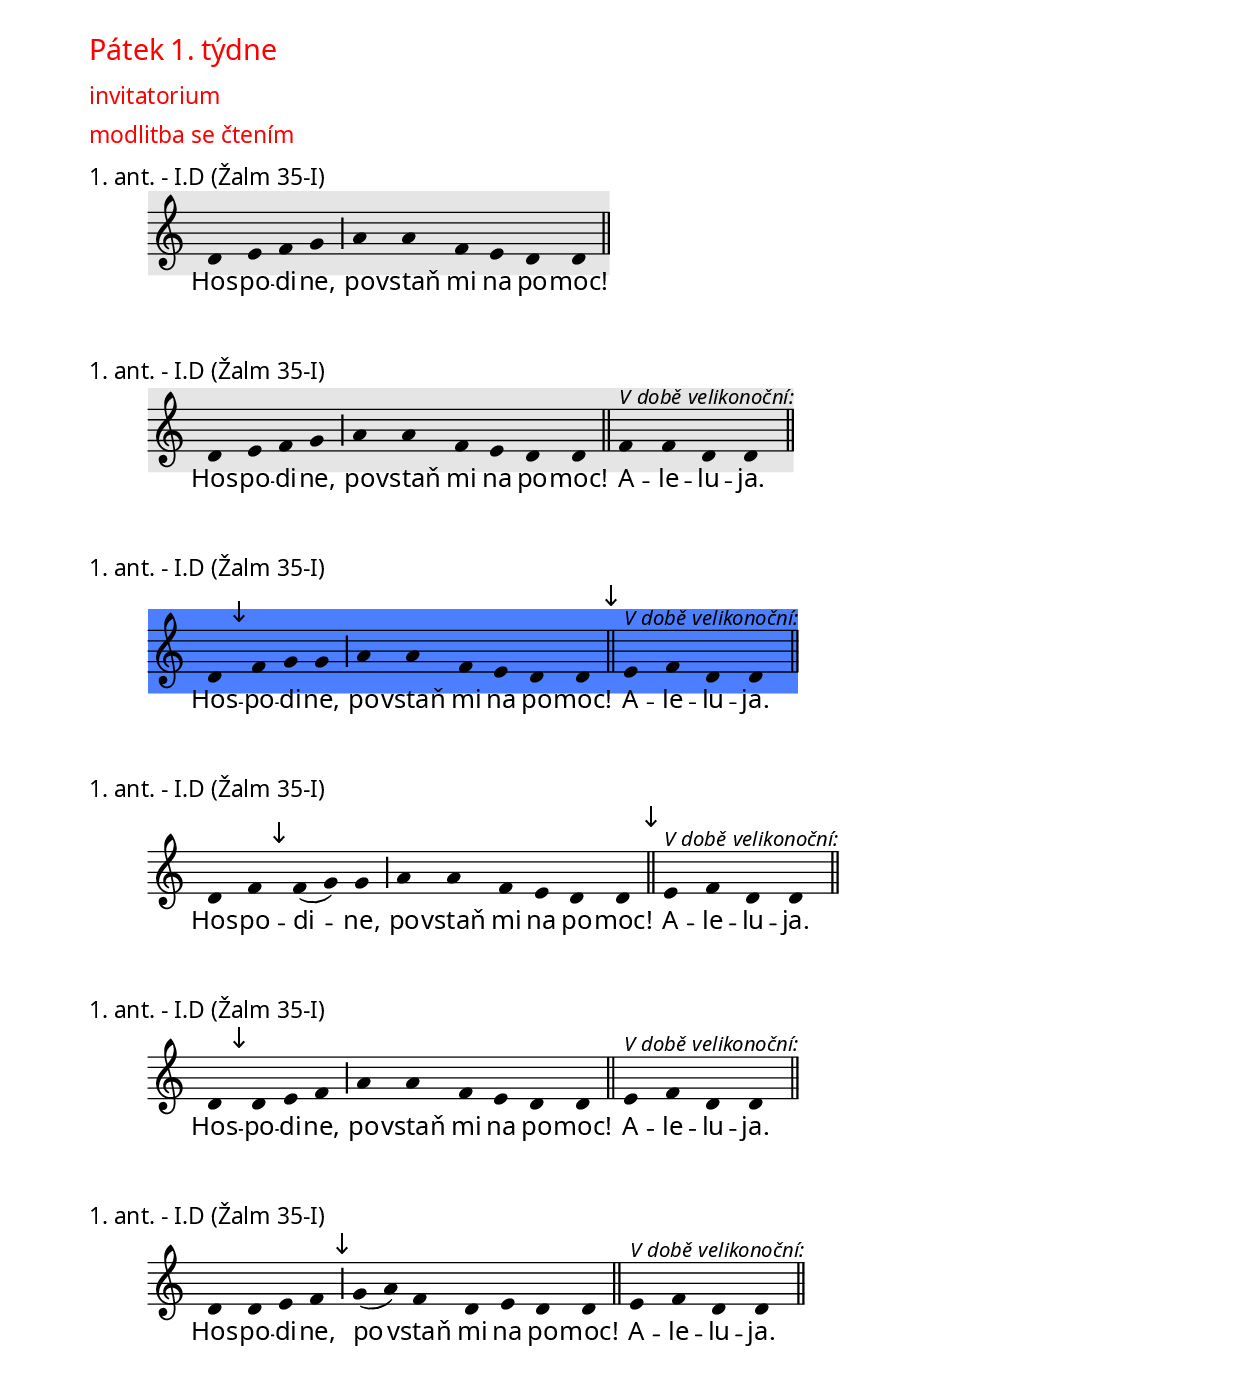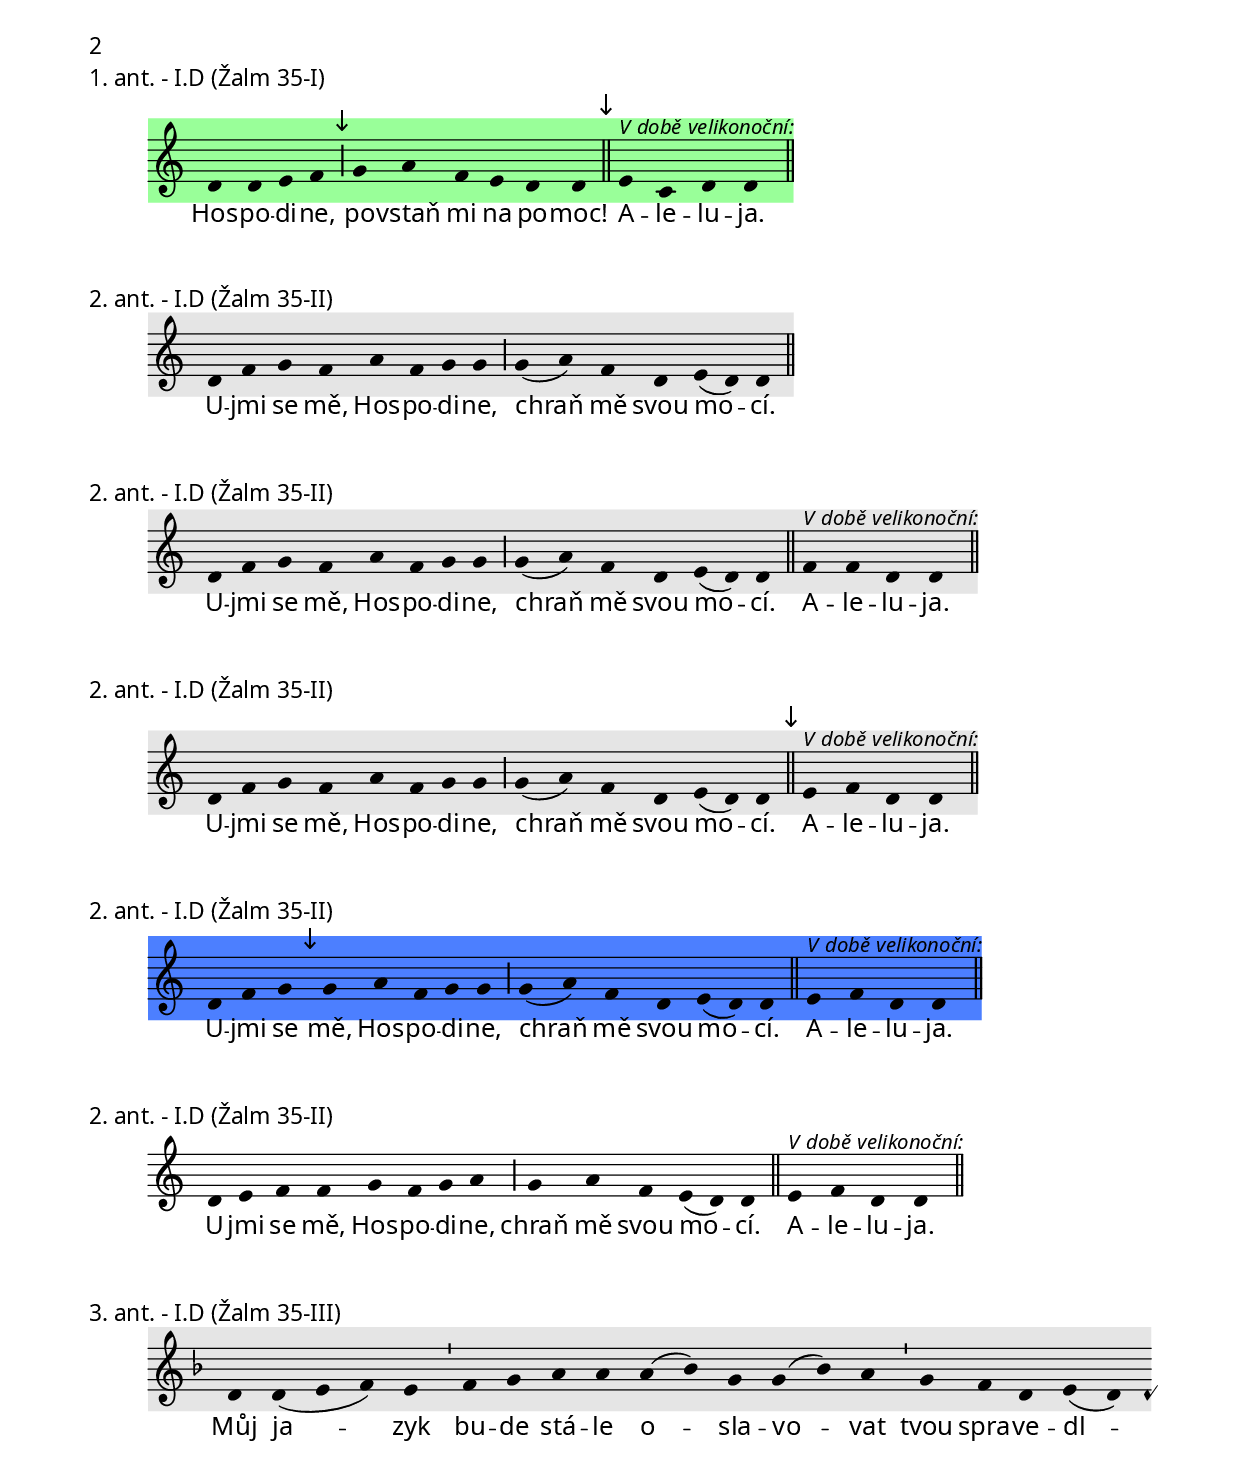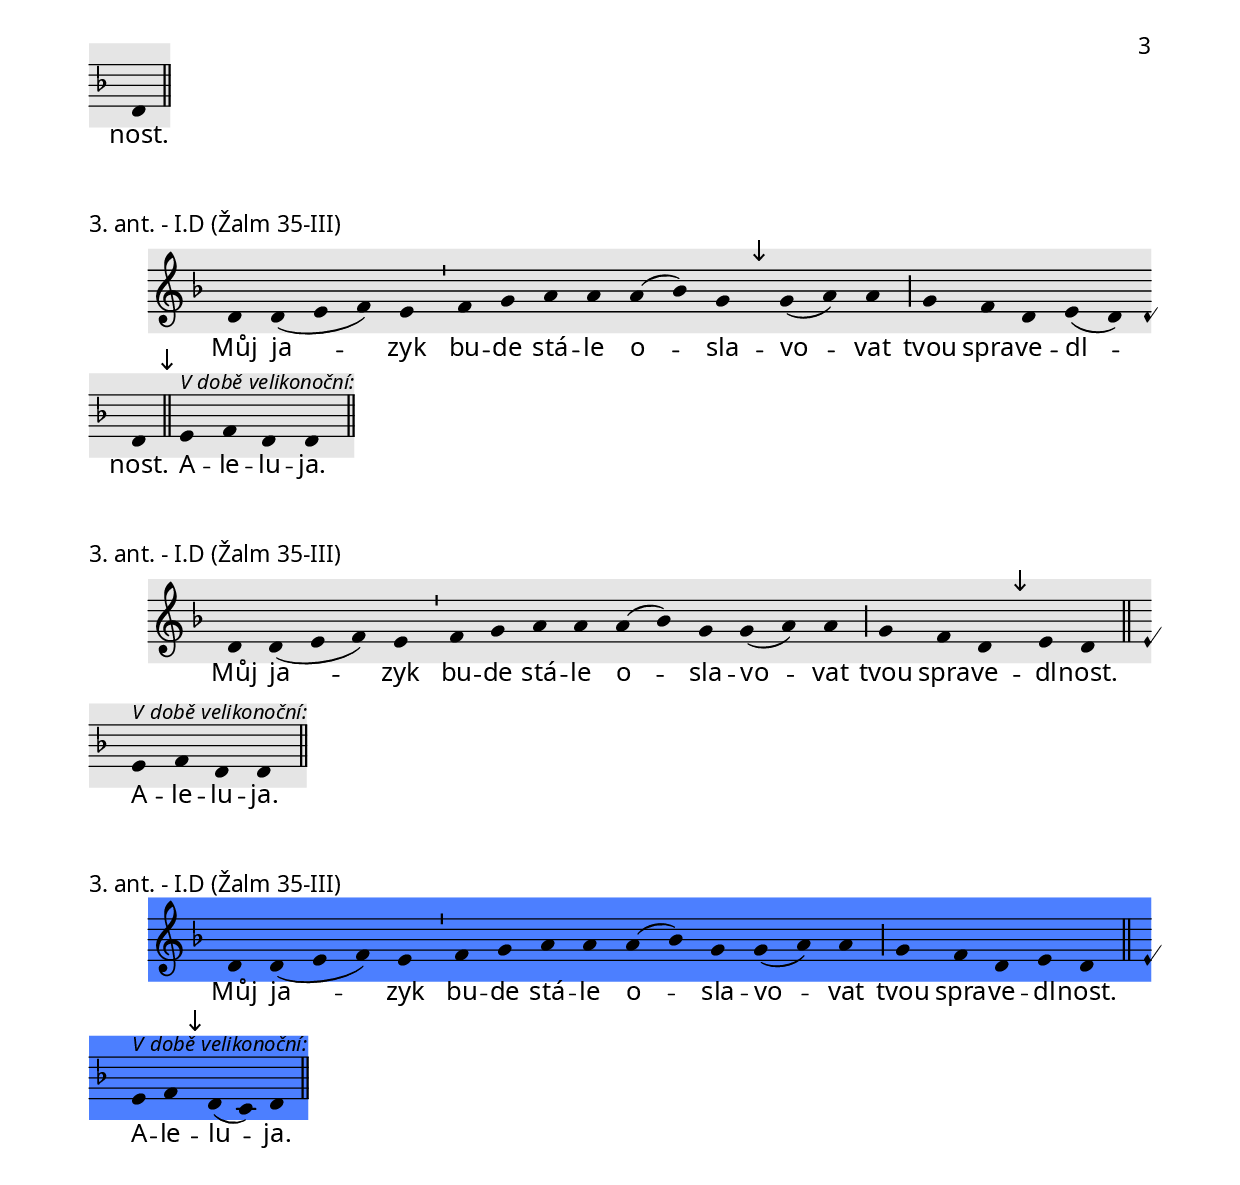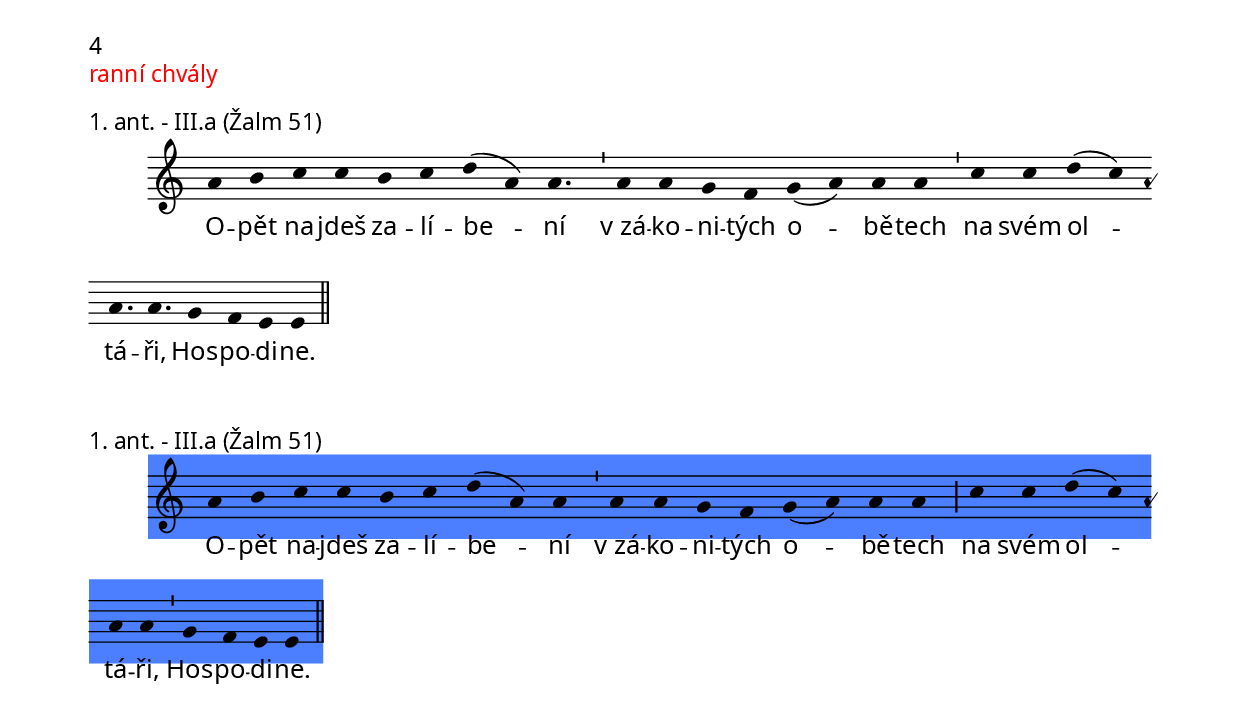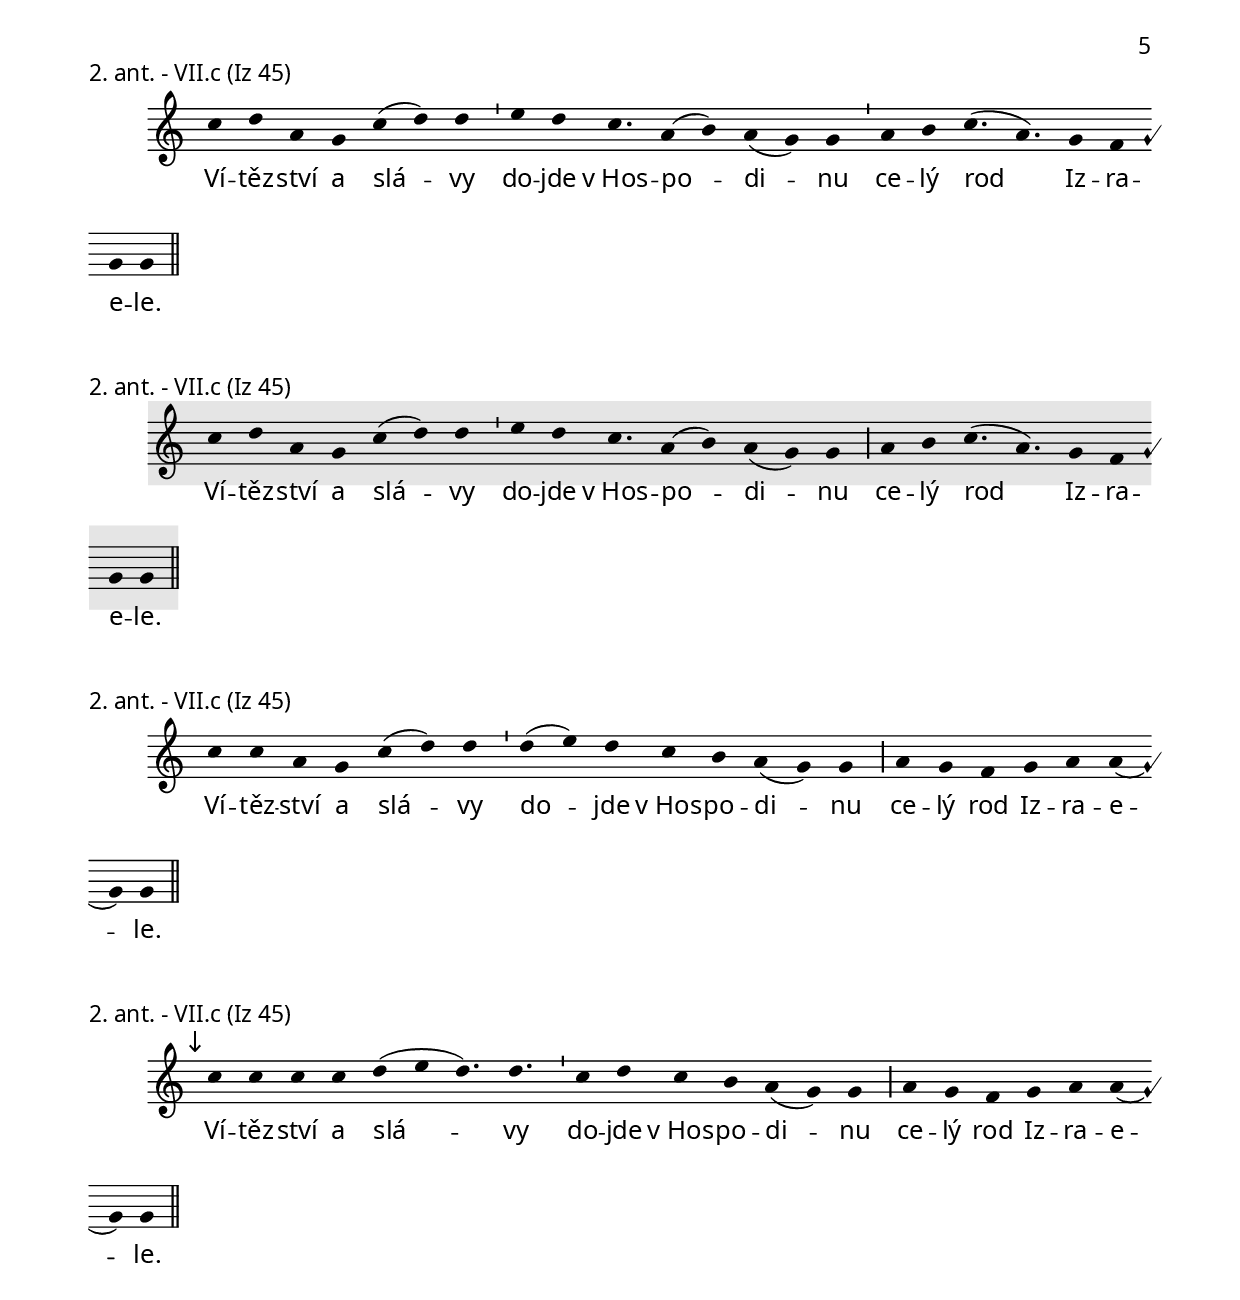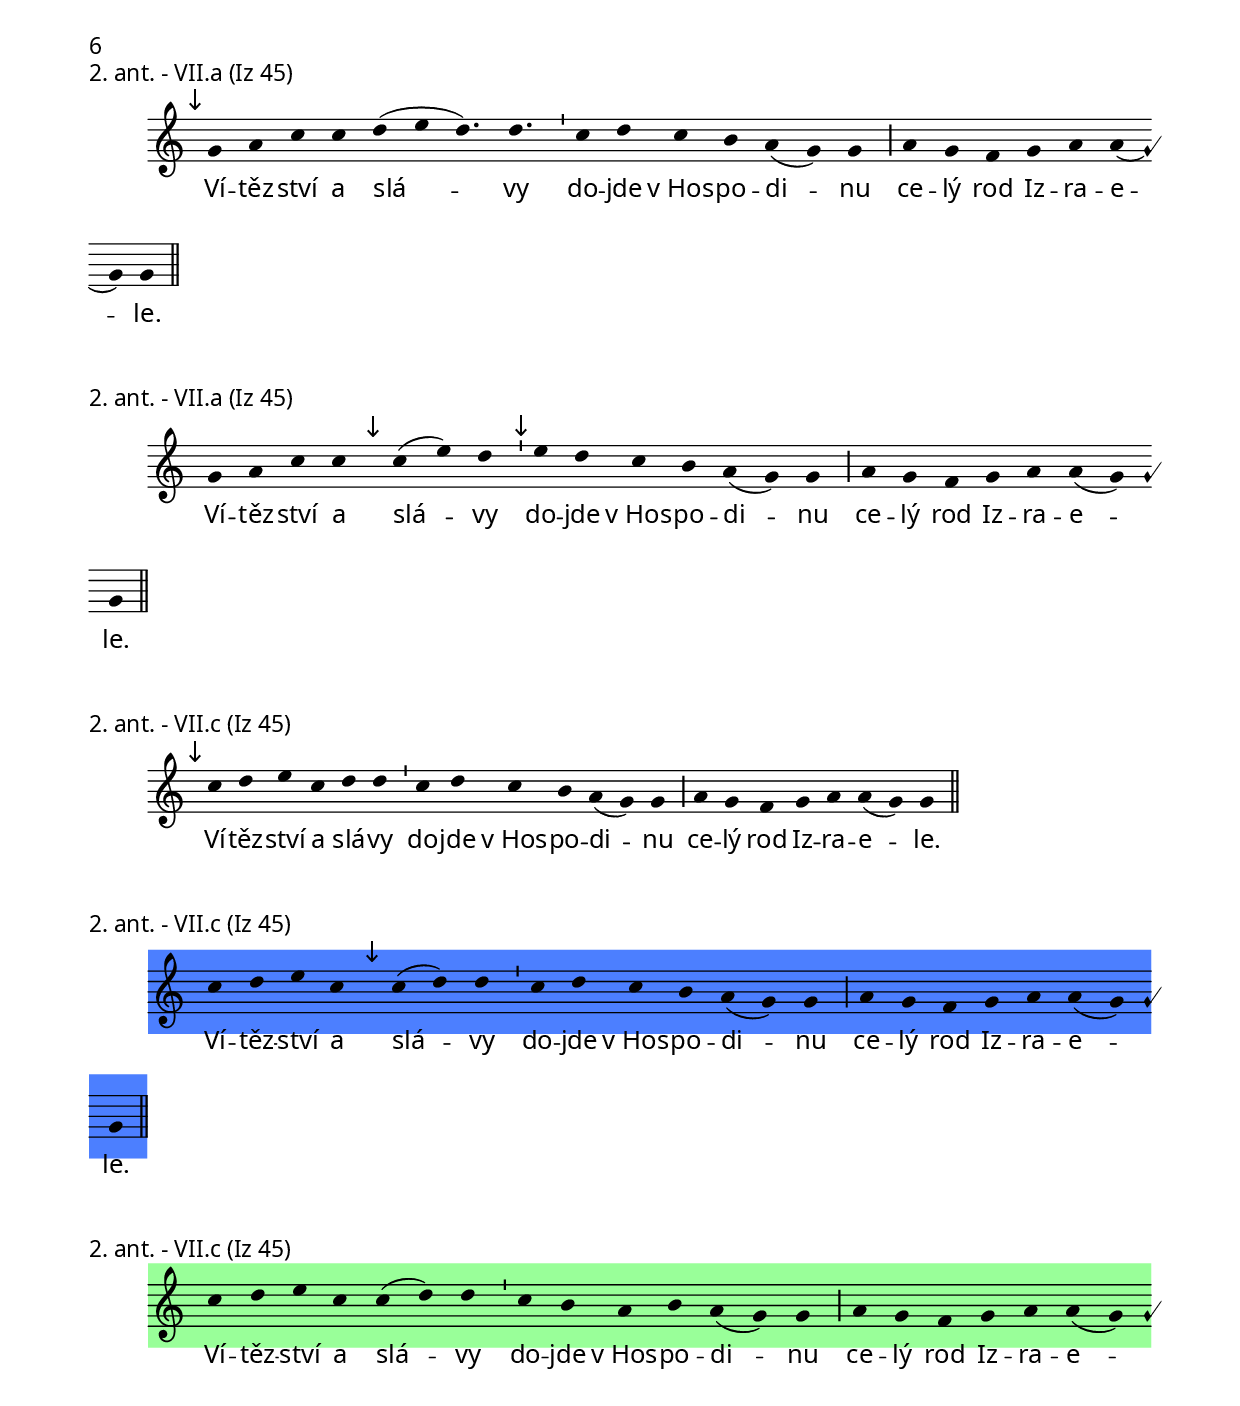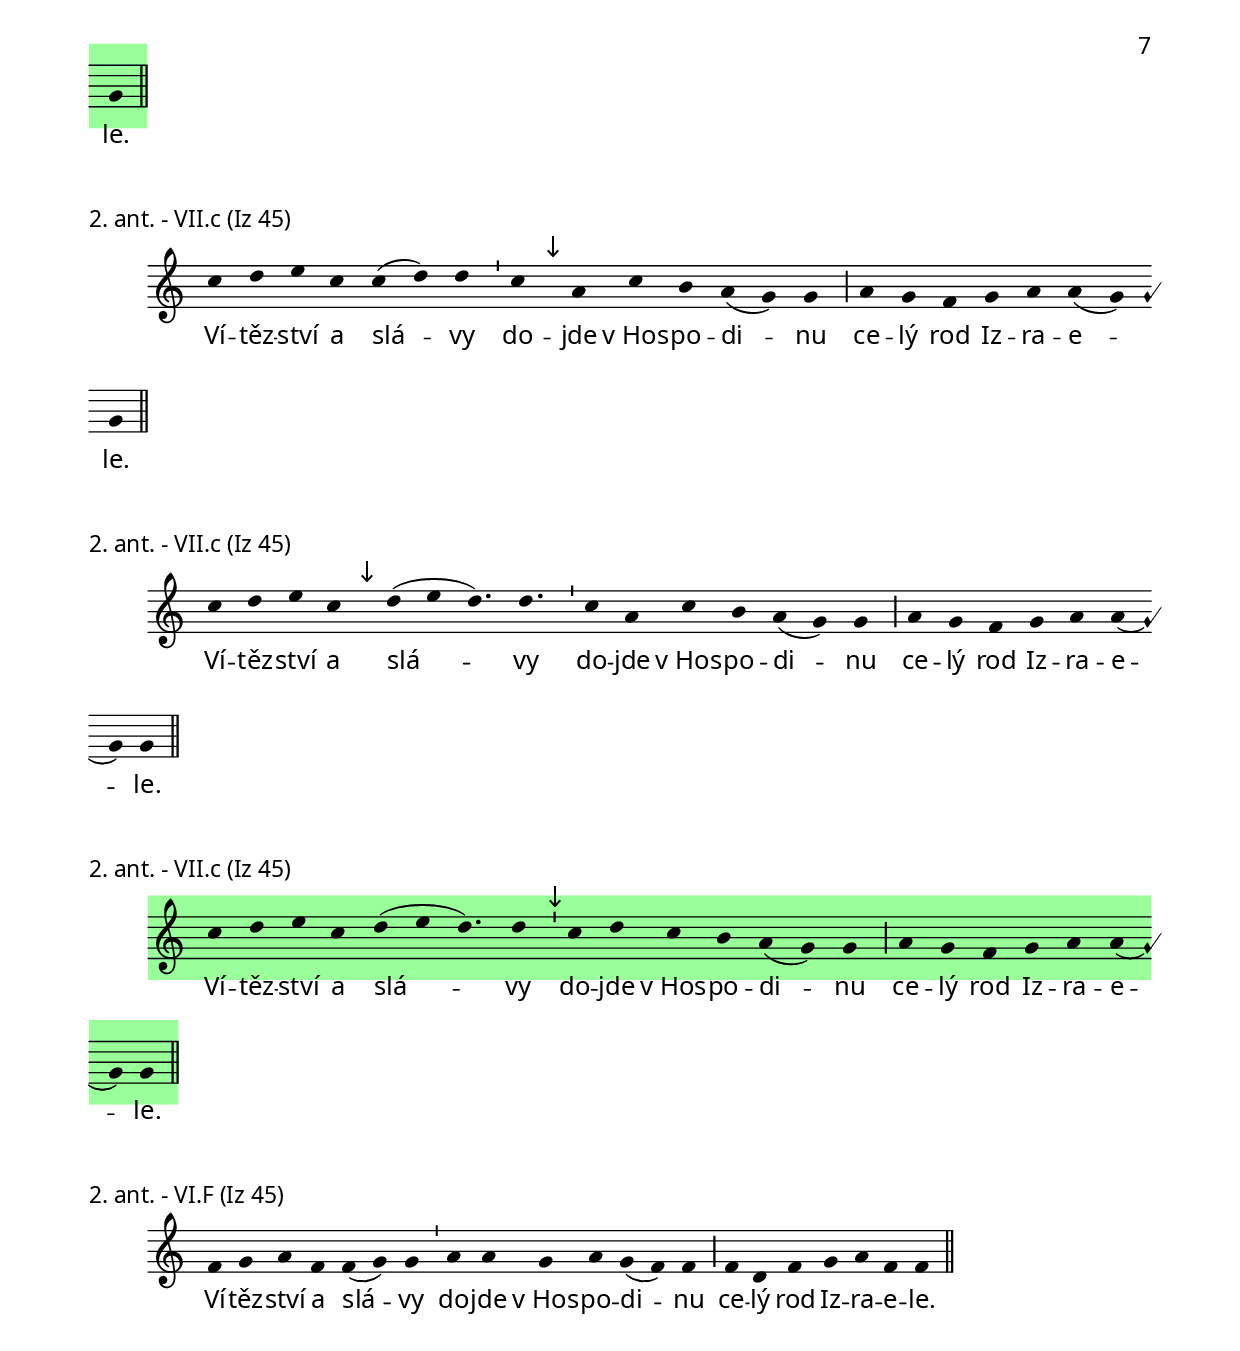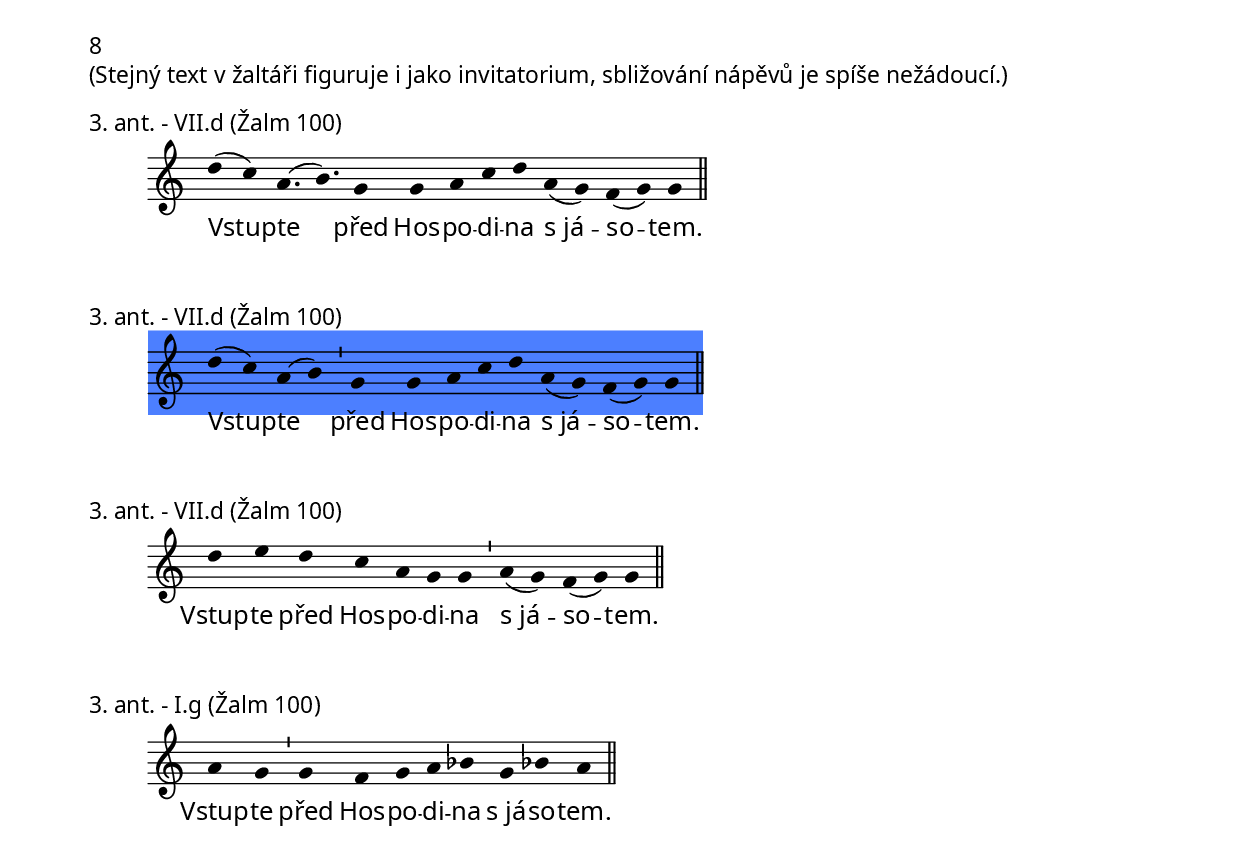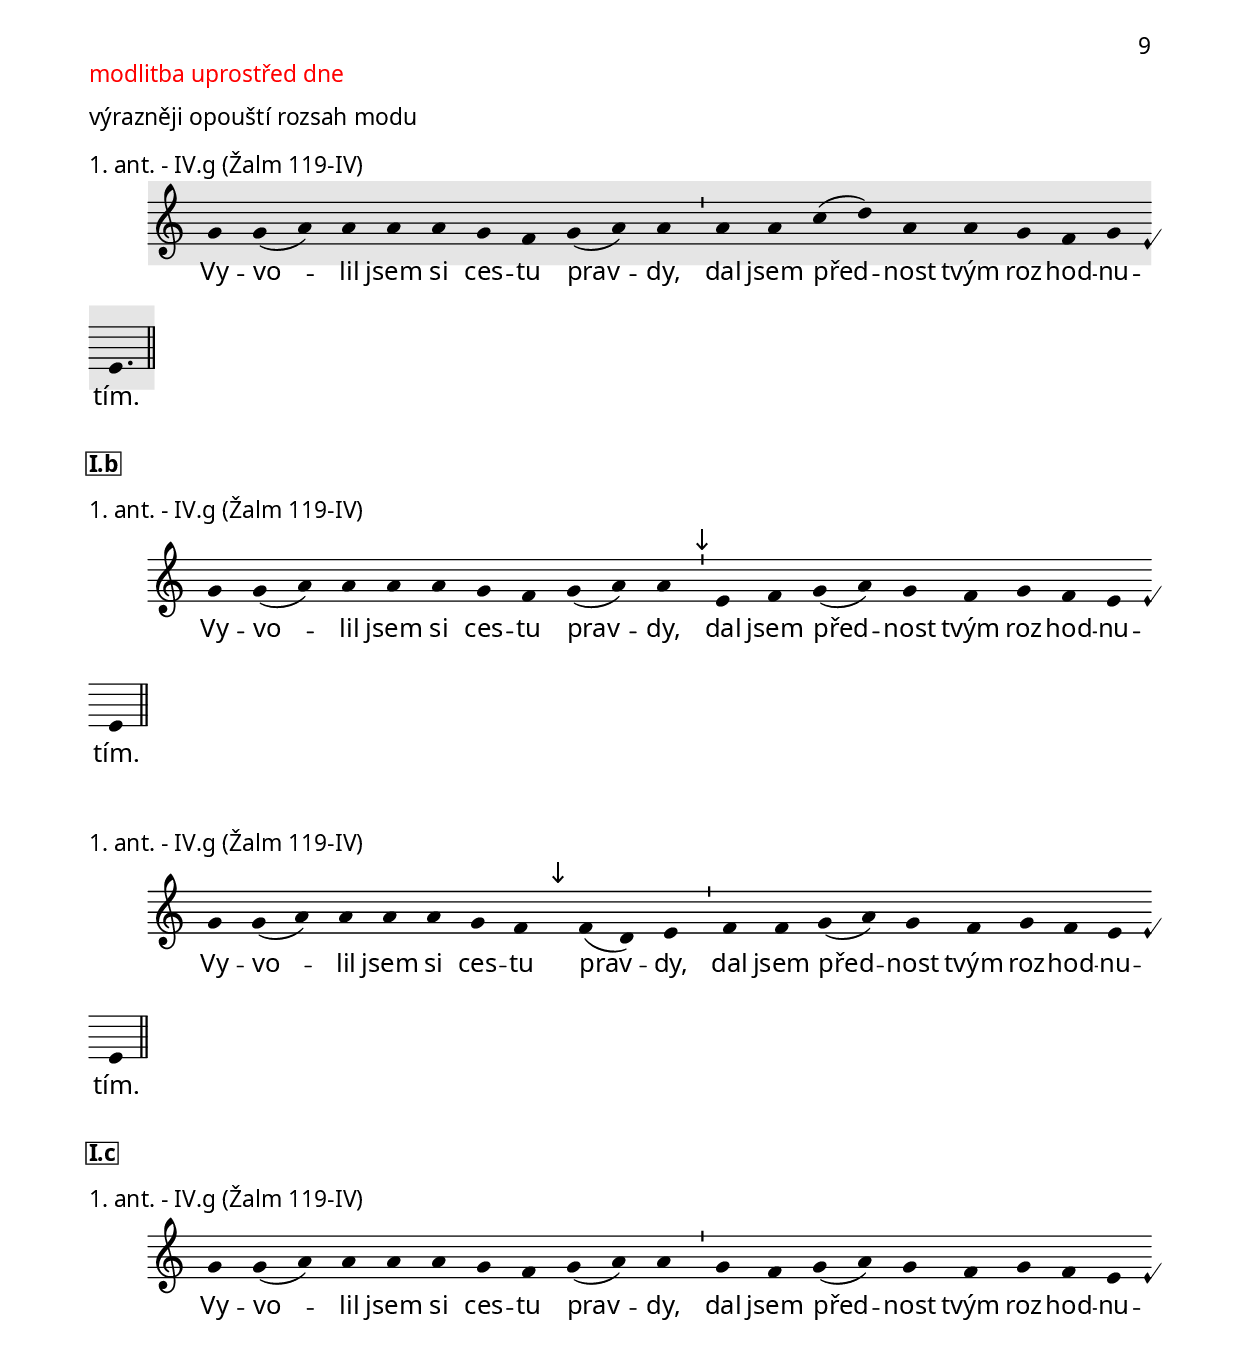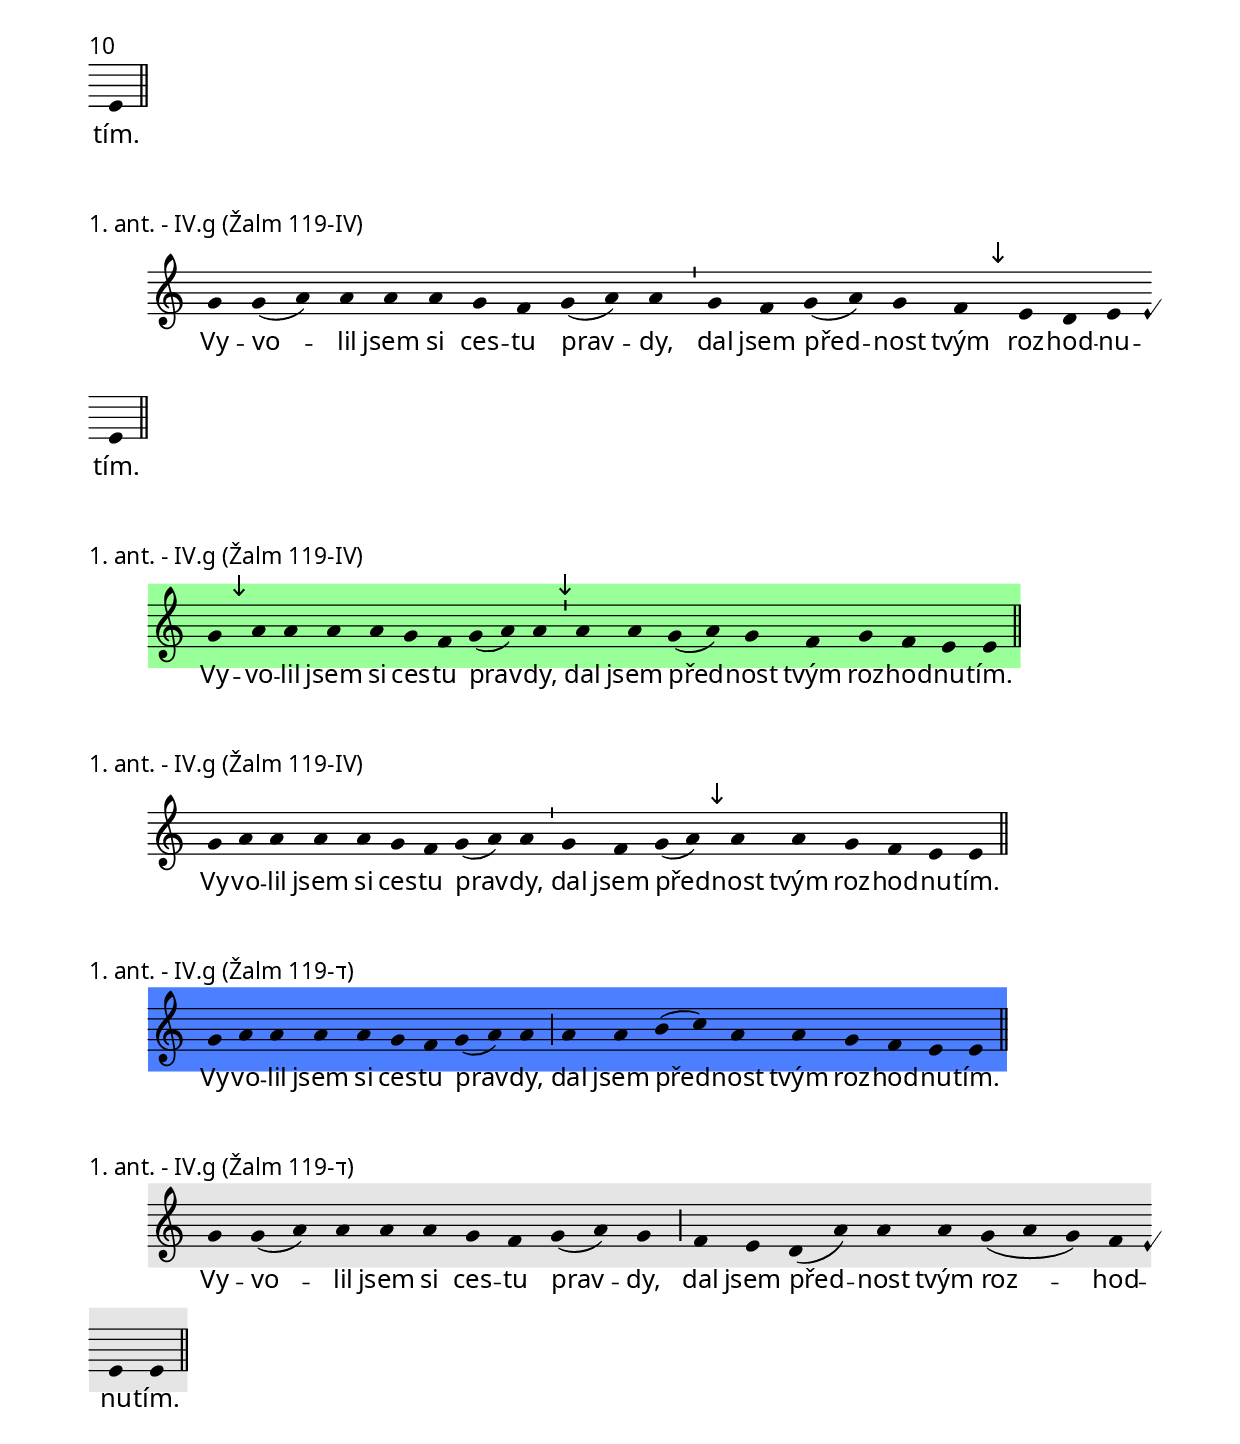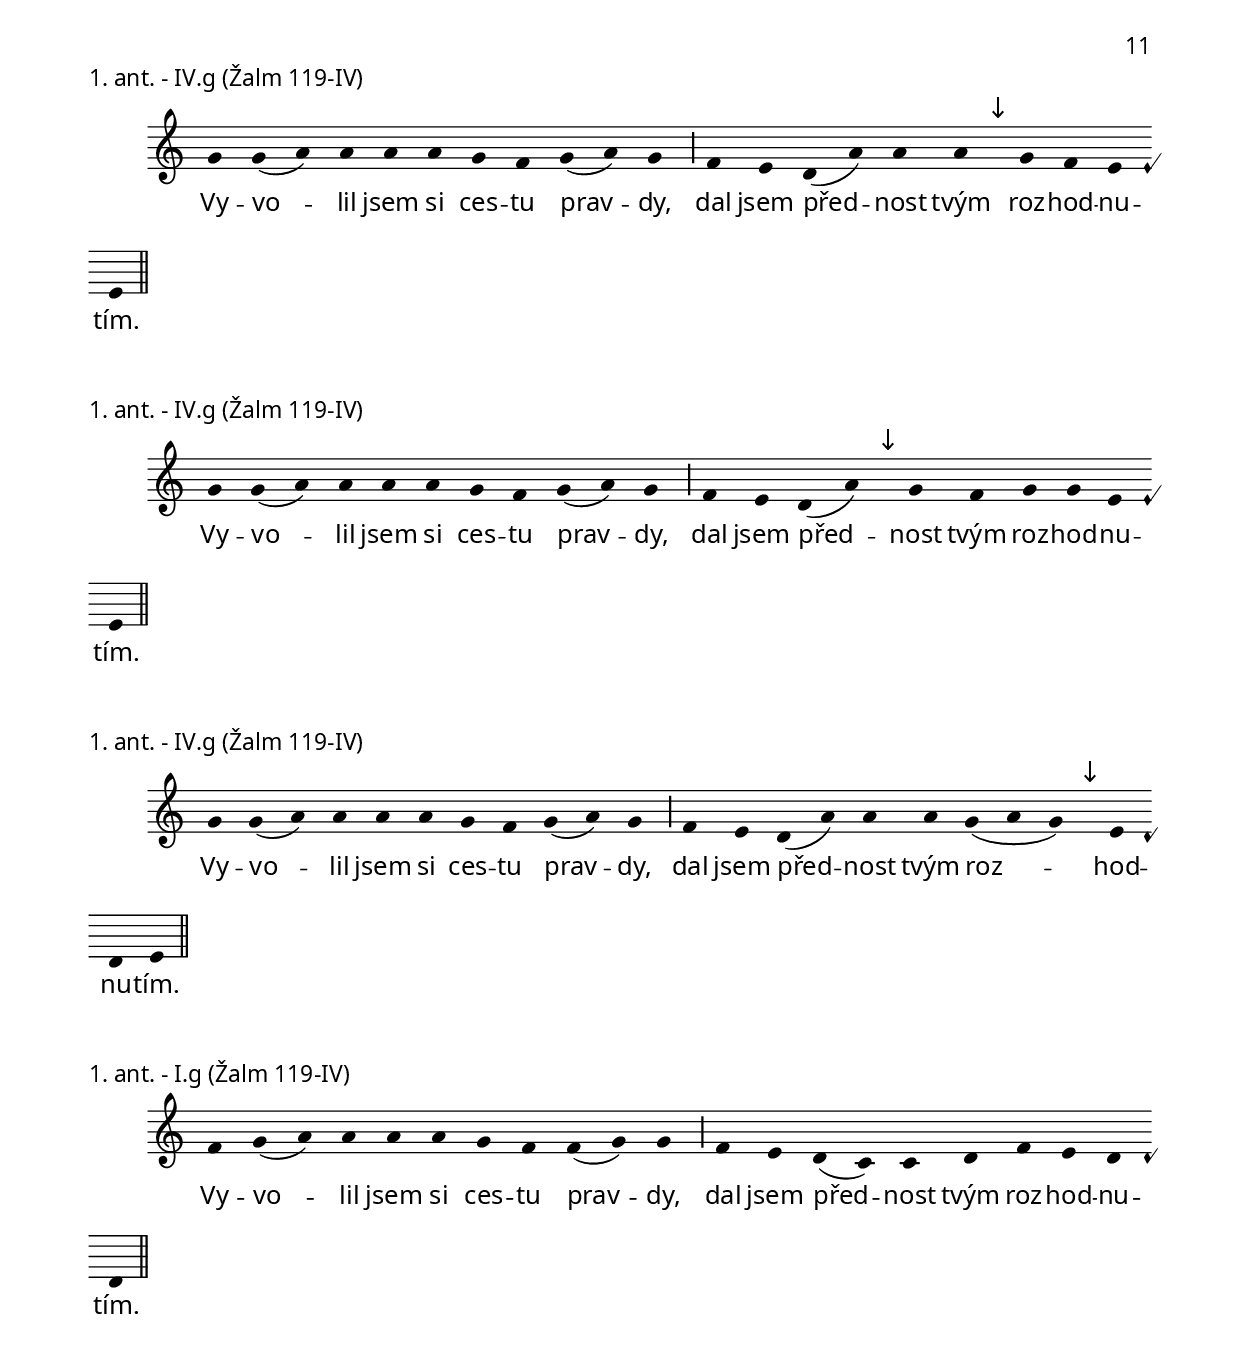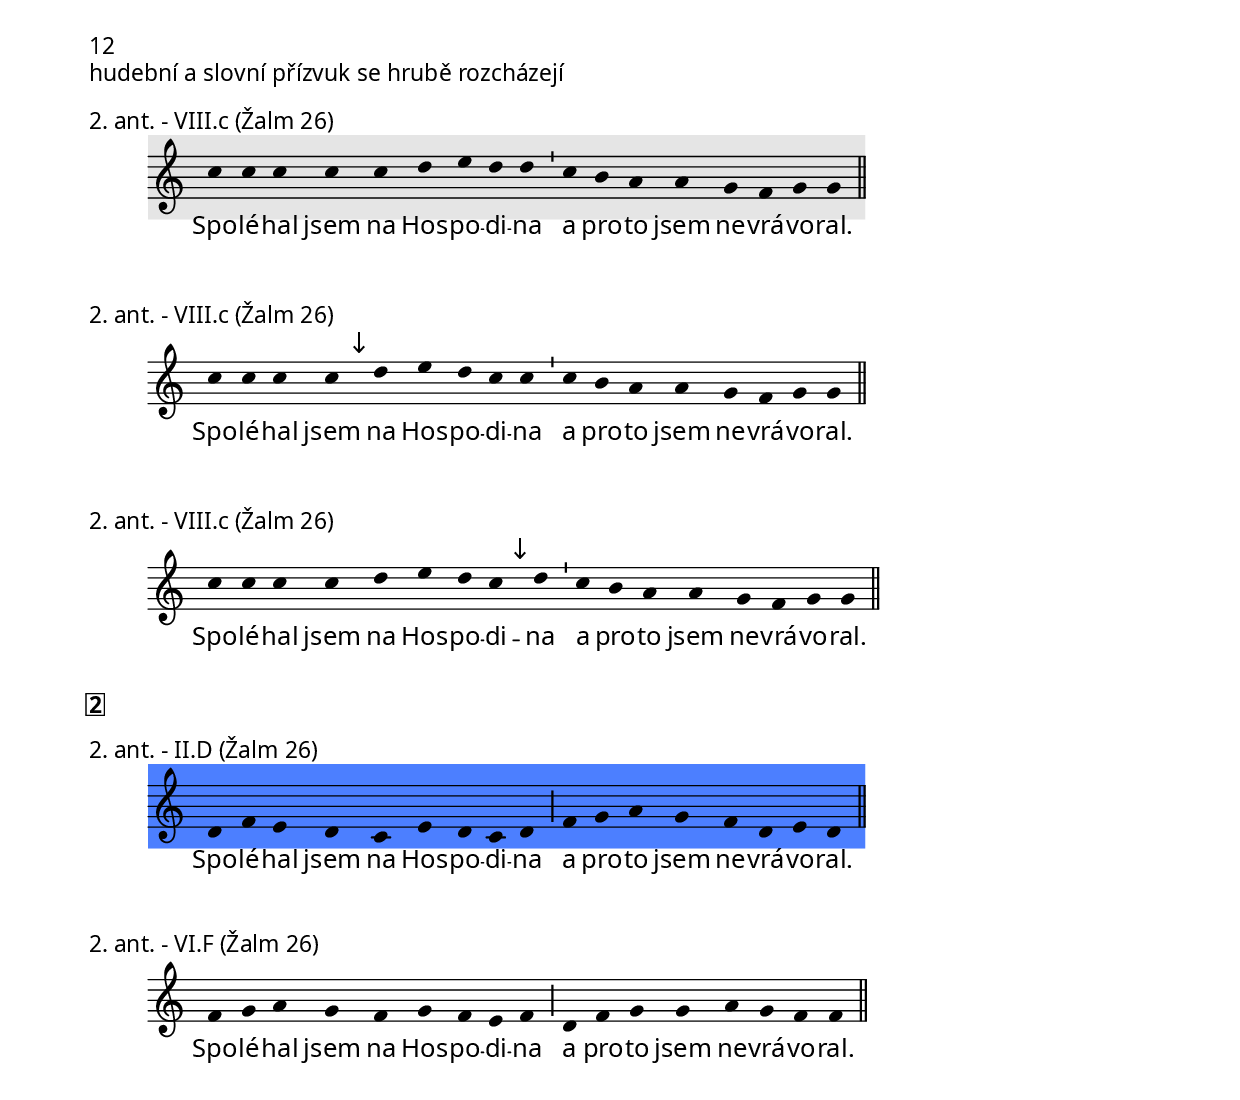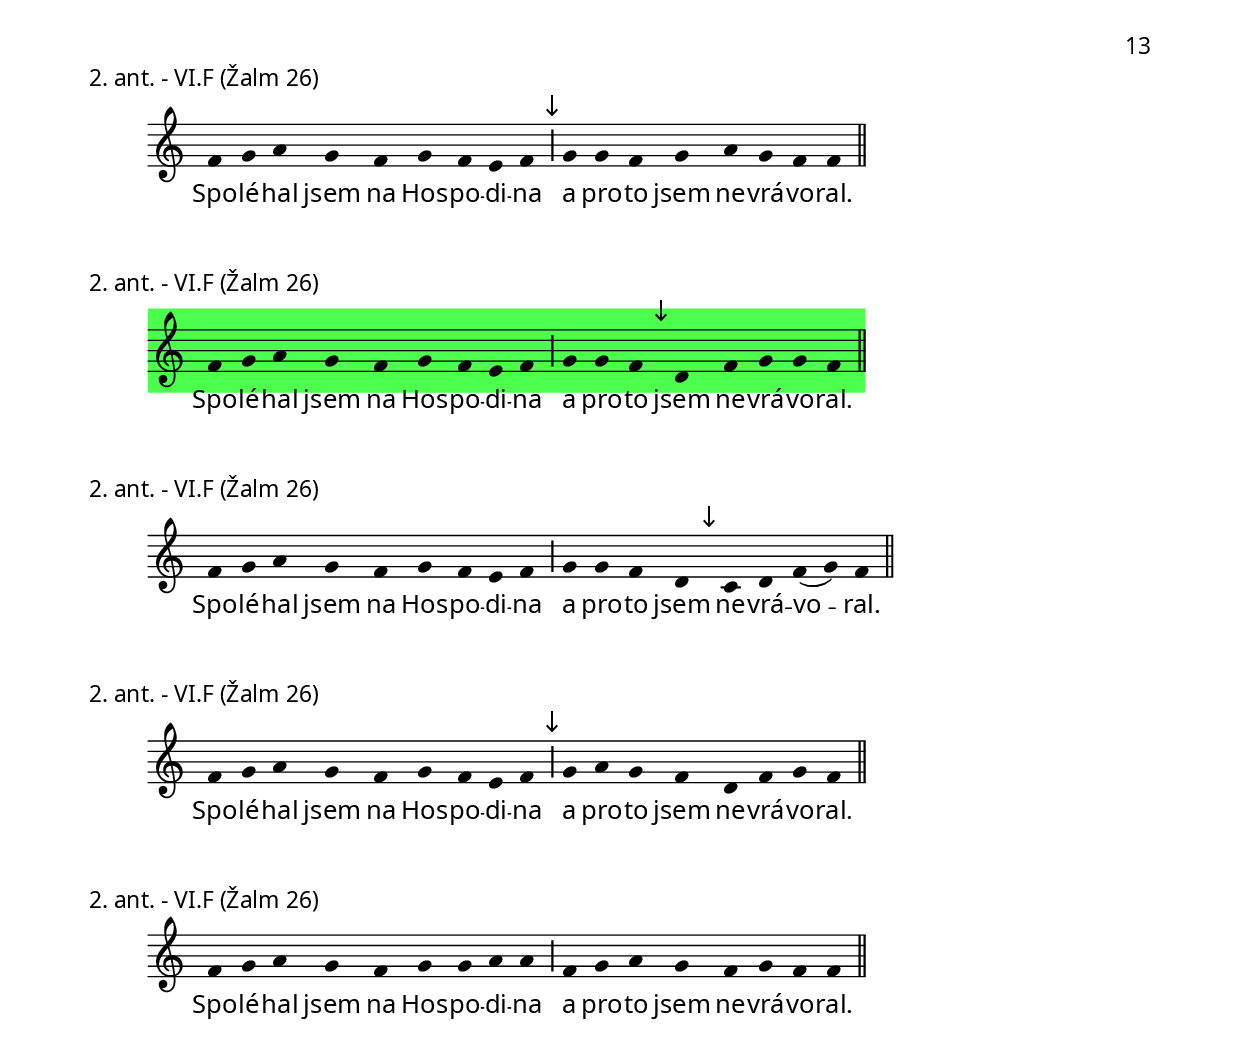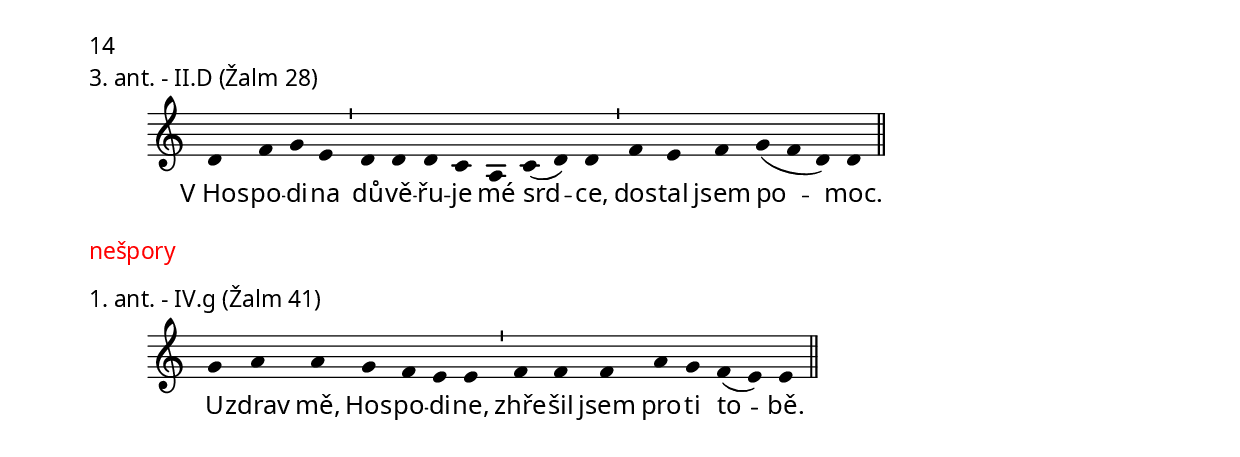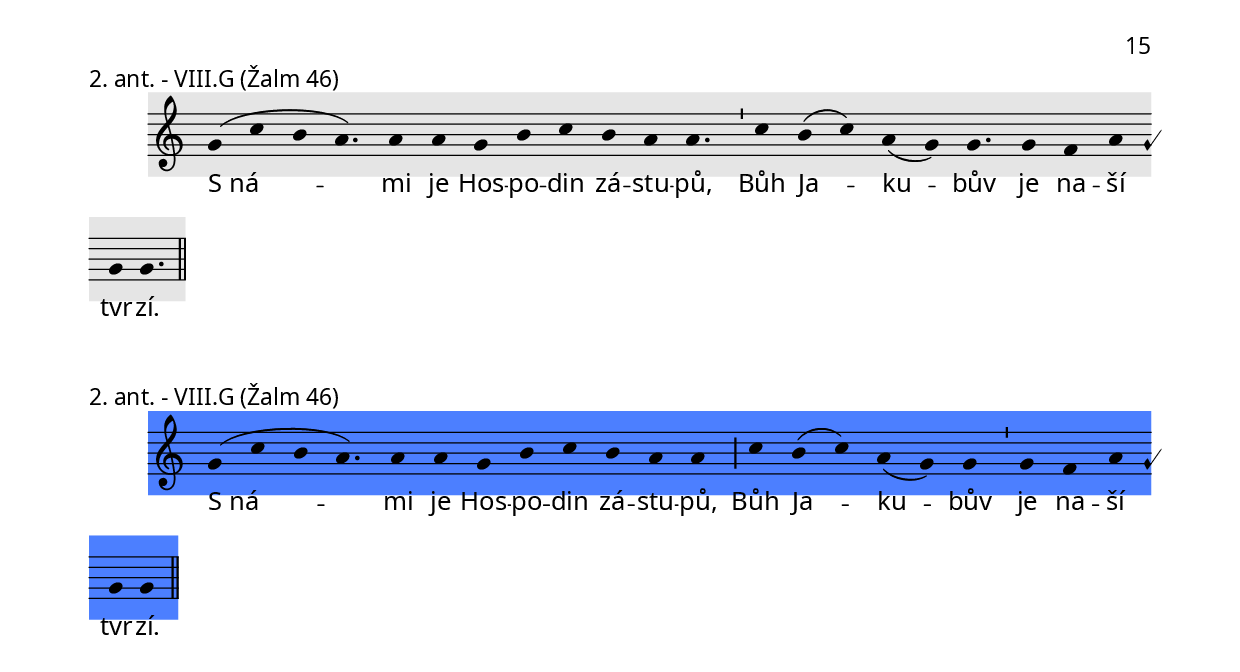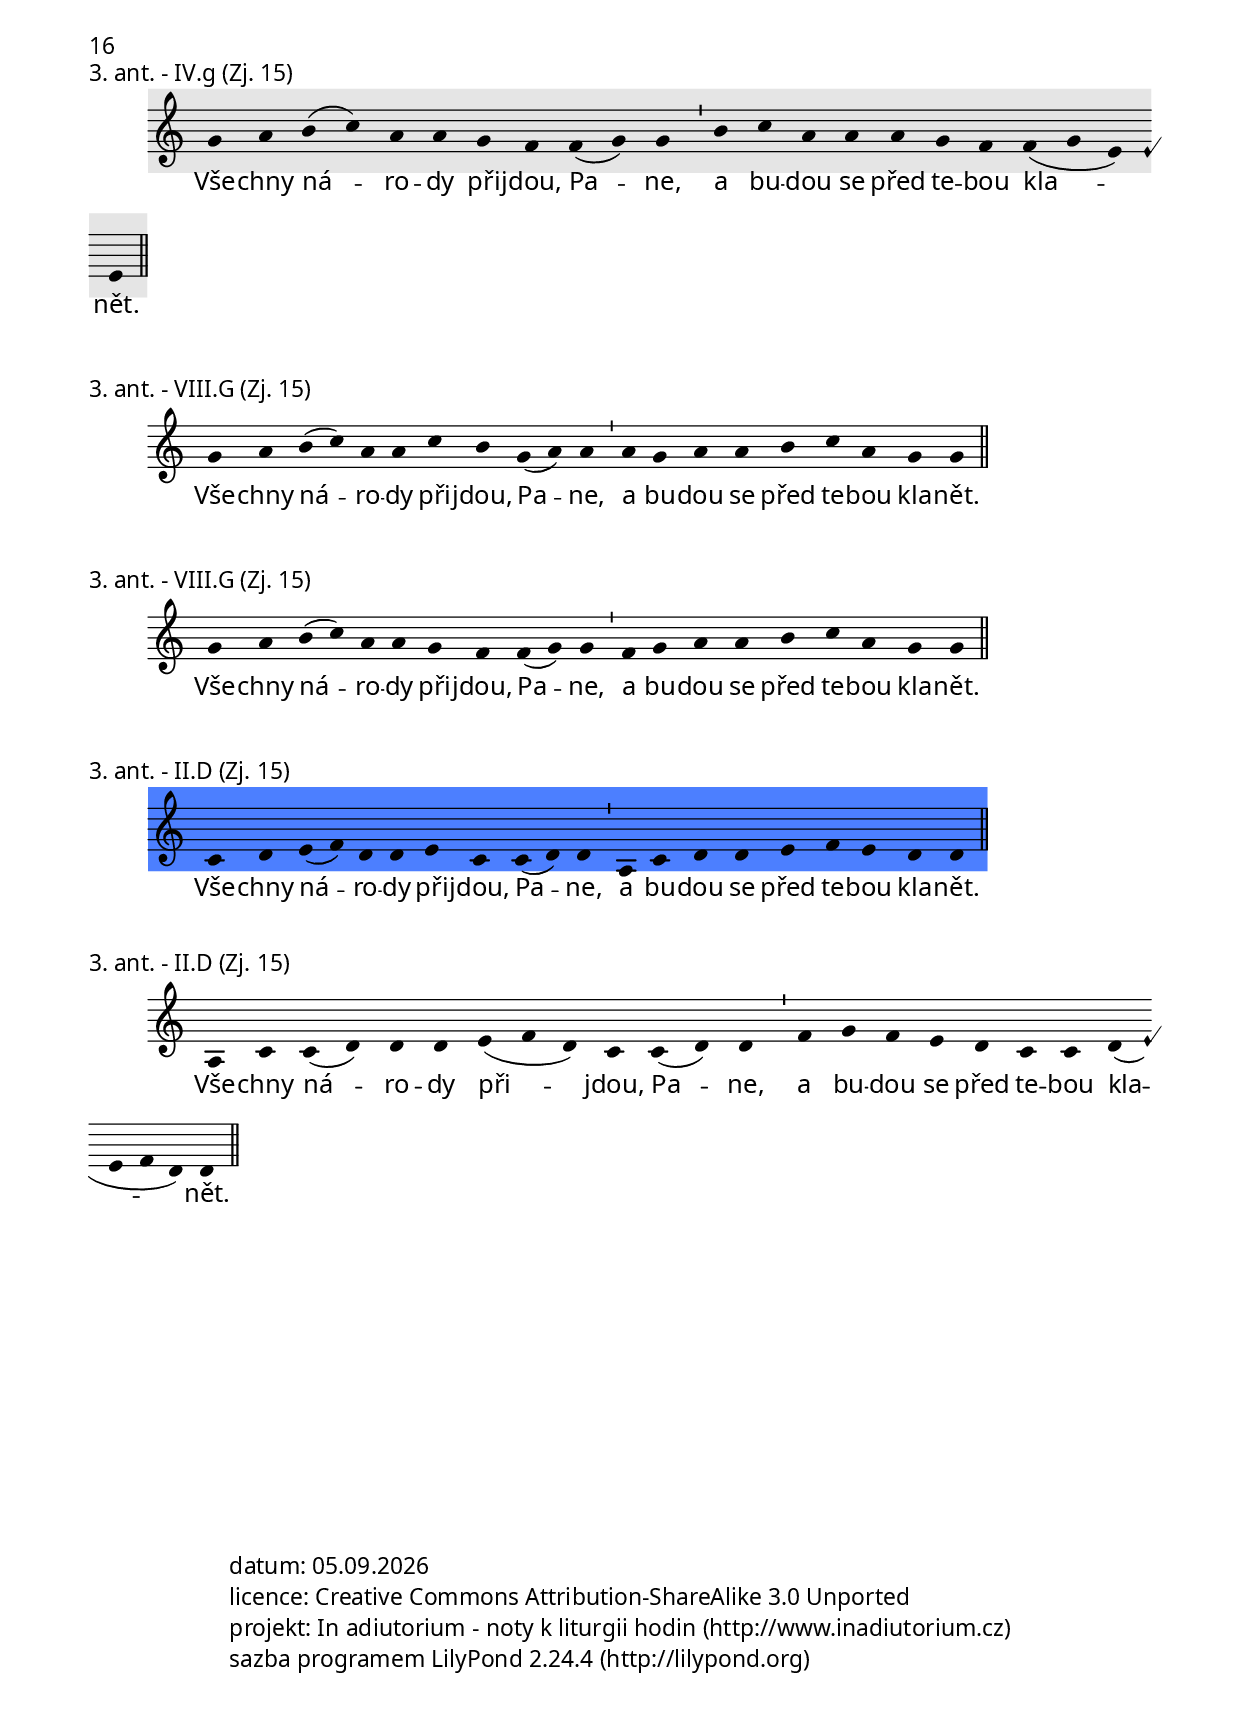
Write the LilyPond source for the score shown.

\include "../spolecne.ly"

\markup {\nadpisDen {Pátek 1. týdne}}

\markup {\nadpisHodinka {"invitatorium"}}

%\score { \tIpatekInvitatorium }

\markup {\nadpisHodinka {"modlitba se čtením"}}

\score {
  \relative c' {
    \zvyraznovacSedy
    \choralniRezim
    d4 e f g \barMaior a a f e d d \barFinalis
  }
  \addlyrics {
    Hos -- po -- di -- ne,
    po -- vstaň mi na po -- moc!
  }
  \header {
    quid = "1. ant."
    modus = "I"
    differentia = "D"
    psalmus = "Žalm 35-I"
    id = ""
    piece = \markup {\sestavTitulek}
  }
}

\score {
  \relative c' {
    \zvyraznovacSedy
    \choralniRezim
    d4 e f g \barMaior a a f e d d \barFinalis

    f^\rubrVelikAleluja f d d \barFinalis
  }
  \addlyrics {
    Hos -- po -- di -- ne,
    po -- vstaň mi na po -- moc!

    A -- le -- lu -- ja.
  }
  \header {
    quid = "1. ant."
    modus = "I"
    differentia = "D"
    psalmus = "Žalm 35-I"
    placet = "všem třem lepší aleluja"
    id = "mc-ant1"
    piece = \markup {\sestavTitulek}
  }
}

\score {
  \relative c' {
    \zvyraznovacModry
    \choralniRezim
    d4 \mark\sipka f g g \barMaior a a f e d d \barFinalis

    \mark\sipka e^\rubrVelikAleluja f d d \barFinalis
  }
  \addlyrics {
    Hos -- po -- di -- ne,
    po -- vstaň mi na po -- moc!

    A -- le -- lu -- ja.
  }
  \header {
    quid = "1. ant."
    modus = "I"
    differentia = "D"
    psalmus = "Žalm 35-I"
    id = "mc-ant1"
    piece = \markup {\sestavTitulek}
  }
}

\score {
  \relative c' {
    \choralniRezim
    d4 f \mark\sipka f( g) g \barMaior a a f e d d \barFinalis

    \mark\sipka e^\rubrVelikAleluja f d d \barFinalis
  }
  \addlyrics {
    Hos -- po -- di -- ne,
    po -- vstaň mi na po -- moc!

    A -- le -- lu -- ja.
  }
  \header {
    quid = "1. ant."
    modus = "I"
    differentia = "D"
    psalmus = "Žalm 35-I"
    id = "mc-ant1"
    piece = \markup {\sestavTitulek}
  }
}

\score {
  \relative c' {
    \choralniRezim
    d4 \mark\sipka d e f \barMaior a a f e d d \barFinalis

    e^\rubrVelikAleluja f d d \barFinalis
  }
  \addlyrics {
    Hos -- po -- di -- ne,
    po -- vstaň mi na po -- moc!

    A -- le -- lu -- ja.
  }
  \header {
    quid = "1. ant."
    modus = "I"
    differentia = "D"
    psalmus = "Žalm 35-I"
    id = "mc-ant1"
    piece = \markup {\sestavTitulek}
  }
}

\score {
  \relative c' {
    \choralniRezim
    d4 d e f \barMaior \mark\sipka g( a) f d e d d \barFinalis

    e^\rubrVelikAleluja f d d \barFinalis
  }
  \addlyrics {
    Hos -- po -- di -- ne,
    po -- vstaň mi na po -- moc!

    A -- le -- lu -- ja.
  }
  \header {
    quid = "1. ant."
    modus = "I"
    differentia = "D"
    psalmus = "Žalm 35-I"
    id = "mc-ant1"
    piece = \markup {\sestavTitulek}
  }
}

\score {
  \relative c' {
    \zvyraznovacZelenyII
    \choralniRezim
    d4 d e f \barMaior \mark\sipka g a f e d d \barFinalis

    \mark\sipka e^\rubrVelikAleluja c d d \barFinalis
  }
  \addlyrics {
    Hos -- po -- di -- ne,
    po -- vstaň mi na po -- moc!

    A -- le -- lu -- ja.
  }
  \header {
    quid = "1. ant."
    modus = "I"
    differentia = "D"
    psalmus = "Žalm 35-I"
    id = "mc-ant1"
    piece = \markup {\sestavTitulek}
  }
}

\score {
  \relative c' {
    \zvyraznovacSedy
    \choralniRezim
    d f g f a f g g \barMaior
    g( a) f d e( d) d \barFinalis
  }
  \addlyrics {
    U -- jmi se mě, Hos -- po -- di -- ne,
    chraň mě svou mo -- cí.
  }
  \header {
    quid = "2. ant."
    modus = "I"
    differentia = "D"
    psalmus = "Žalm 35-II"
    id = ""
    piece = \markup {\sestavTitulek}
  }
}

\score {
  \relative c' {
    \zvyraznovacSedy
    \choralniRezim
    d f g f a f g g \barMaior
    g( a) f d e( d) d \barFinalis

    f^\rubrVelikAleluja f d d \barFinalis
  }
  \addlyrics {
    U -- jmi se mě, Hos -- po -- di -- ne,
    chraň mě svou mo -- cí.

    A -- le -- lu -- ja.
  }
  \header {
    quid = "2. ant."
    modus = "I"
    differentia = "D"
    psalmus = "Žalm 35-II"
    id = "mc-ant2"
    piece = \markup {\sestavTitulek}
  }
}

\score {
  \relative c' {
    \zvyraznovacSedy
    \choralniRezim
    d f g f a f g g \barMaior
    g( a) f d e( d) d \barFinalis

    \mark\sipka e^\rubrVelikAleluja f d d \barFinalis
  }
  \addlyrics {
    U -- jmi se mě, Hos -- po -- di -- ne,
    chraň mě svou mo -- cí.

    A -- le -- lu -- ja.
  }
  \header {
    quid = "2. ant."
    modus = "I"
    differentia = "D"
    psalmus = "Žalm 35-II"
    id = "mc-ant2"
    piece = \markup {\sestavTitulek}
  }
}

\score {
  \relative c' {
    \zvyraznovacModry
    \choralniRezim
    d f g \mark\sipka g a f g g \barMaior
    g( a) f d e( d) d \barFinalis

    e^\rubrVelikAleluja f d d \barFinalis
  }
  \addlyrics {
    U -- jmi se mě, Hos -- po -- di -- ne,
    chraň mě svou mo -- cí.

    A -- le -- lu -- ja.
  }
  \header {
    quid = "2. ant."
    modus = "I"
    differentia = "D"
    psalmus = "Žalm 35-II"
    id = "mc-ant2"
    piece = \markup {\sestavTitulek}
  }
}

\score {
  \relative c' {
    \choralniRezim
    d e f f g f g a \barMaior
    g a f e( d) d \barFinalis

    e^\rubrVelikAleluja f d d \barFinalis
  }
  \addlyrics {
    U -- jmi se mě, Hos -- po -- di -- ne,
    chraň mě svou mo -- cí.

    A -- le -- lu -- ja.
  }
  \header {
    quid = "2. ant."
    modus = "I"
    differentia = "D"
    psalmus = "Žalm 35-II"
    id = "mc-ant2"
    piece = \markup {\sestavTitulek}
  }
}

\score {
  \relative c' {
    \zvyraznovacSedy
    \choralniRezim
    \key f \major
    d4 d( e f) e \barMin
    f g a a a( bes) g g( bes) a \barMin
    g f d e( d) d \barFinalis
  }
  \addlyrics {
    Můj ja -- zyk
    bu -- de stá -- le o -- sla -- vo -- vat
    tvou spra -- ve -- dl -- nost.
  }
  \header {
    quid = "3. ant."
    modus = "I"
    differentia = "D"
    psalmus = "Žalm 35-III"
    id = ""
    piece = \markup {\sestavTitulek}
  }
}

\score {
  \relative c' {
    \zvyraznovacSedy
    \choralniRezim
    \key f \major
    d4 d( e f) e \barMin
    f g a a a( bes) g \mark\sipka g( a) a \barMaior
    g f d e( d) d \barFinalis

    \mark\sipka e^\rubrVelikAleluja f d d \barFinalis
  }
  \addlyrics {
    Můj ja -- zyk
    bu -- de stá -- le o -- sla -- vo -- vat
    tvou spra -- ve -- dl -- nost.

    A -- le -- lu -- ja.
  }
  \header {
    quid = "3. ant."
    modus = "I"
    differentia = "D"
    psalmus = "Žalm 35-III"
    id = "mc-ant3"
    piece = \markup {\sestavTitulek}
  }
}

\score {
  \relative c' {
    \zvyraznovacSedy
    \choralniRezim
    \key f \major
    d4 d( e f) e \barMin
    f g a a a( bes) g g( a) a \barMaior
    g f d \mark\sipka e d \barFinalis

    e^\rubrVelikAleluja f d d \barFinalis
  }
  \addlyrics {
    Můj ja -- zyk
    bu -- de stá -- le o -- sla -- vo -- vat
    tvou spra -- ve -- dl -- nost.

    A -- le -- lu -- ja.
  }
  \header {
    quid = "3. ant."
    modus = "I"
    differentia = "D"
    psalmus = "Žalm 35-III"
    id = "mc-ant3"
    piece = \markup {\sestavTitulek}
  }
}

\score {
  \relative c' {
    \zvyraznovacModry
    \choralniRezim
    \key f \major
    d4 d( e f) e \barMin
    f g a a a( bes) g g( a) a \barMaior
    g f d e d \barFinalis

    e^\rubrVelikAleluja f \mark\sipka d( c) d \barFinalis
  }
  \addlyrics {
    Můj ja -- zyk
    bu -- de stá -- le o -- sla -- vo -- vat
    tvou spra -- ve -- dl -- nost.

    A -- le -- lu -- ja.
  }
  \header {
    quid = "3. ant."
    modus = "I"
    differentia = "D"
    psalmus = "Žalm 35-III"
    id = "mc-ant3"
    piece = \markup {\sestavTitulek}
  }
}

\pageBreak

\markup {\nadpisHodinka {"ranní chvály"}}

\score {
  \relative c'' {
    \choralniRezim
    a4 b c c b c d( a) a4. \barMin a4 a g f g( a) a a \barMin
    c c d( c) a4. a g4 f e e \barFinalis
  }
  \addlyrics {
    O -- pět na -- jdeš za -- lí -- be -- ní v_zá -- ko -- ni -- tých
    o -- bě -- tech na svém ol -- tá -- ři, Hos -- po -- di -- ne.
  }
  \header {
    modus = "III"
    differentia = "a"
    quid = "1. ant."
    psalmus = "Žalm 51"
    id = "rch-ant1"
    piece = \markup {\sestavTitulek}
  }
}

\score {
  \relative c'' {
    \zvyraznovacModry
    \choralniRezim
    a4 b c c b c d( a) a \barMin
    a a g f g( a) a a \barMaior
    c c d( c) a a \barMin
    g f e e \barFinalis
  }
  \addlyrics {
    O -- pět na -- jdeš za -- lí -- be -- ní
    v_zá -- ko -- ni -- tých
    o -- bě -- tech na svém ol -- tá -- ři,
    Hos -- po -- di -- ne.
  }
  \header {
    modus = "III"
    differentia = "a"
    quid = "1. ant."
    psalmus = "Žalm 51"
    id = "rch-ant1"
    piece = \markup {\sestavTitulek}
  }
}

\pageBreak

\score {
  \relative c'' {
    \choralniRezim
    c4 d a g c( d) d \barMin e d c4. a4( b) a( g) g \barMin
    a b c4.( a) g4 f g g \barFinalis
  }
  \addlyrics {
    Ví -- těz -- ství a slá -- vy do -- jde v_Hos -- po -- di -- nu
    ce -- lý rod Iz -- ra -- e -- le.
  }
  \header {
    modus = "VII"
    differentia = "c"
    quid = "2. ant."
    psalmus = "Iz 45"
    id = "rch-ant2"
    piece = \markup {\sestavTitulek}
  }
}

\score {
  \relative c'' {
    \zvyraznovacSedy
    \choralniRezim
    c4 d a g c( d) d \barMin
    e d c4. a4( b) a( g) g \barMaior
    a b c4.( a) g4 f g g \barFinalis
  }
  \addlyrics {
    Ví -- těz -- ství a slá -- vy
    do -- jde v_Hos -- po -- di -- nu
    ce -- lý rod Iz -- ra -- e -- le.
  }
  \header {
    modus = "VII"
    differentia = "c"
    quid = "2. ant."
    psalmus = "Iz 45"
    placet = "ve více ohledech netypická"
    id = "rch-ant2"
    piece = \markup {\sestavTitulek}
  }
}

\score {
  \relative c'' {
    \choralniRezim
    c4 c a g c( d) d \barMin
    d( e) d c b a( g) g \barMaior
    a g f g a a( g) g \barFinalis
  }
  \addlyrics {
    Ví -- těz -- ství a slá -- vy
    do -- jde v_Hos -- po -- di -- nu
    ce -- lý rod Iz -- ra -- e -- le.
  }
  \header {
    modus = "VII"
    differentia = "c"
    quid = "2. ant."
    psalmus = "Iz 45"
    id = "rch-ant2"
    piece = \markup {\sestavTitulek}
  }
}

\score {
  \relative c'' {
    \choralniRezim
    \mark\sipka c4 c c c d( e d4.) d \barMin
    c4 d c b a( g) g \barMaior
    a g f g a a( g) g \barFinalis
  }
  \addlyrics {
    Ví -- těz -- ství a slá -- vy
    do -- jde v_Hos -- po -- di -- nu
    ce -- lý rod Iz -- ra -- e -- le.
  }
  \header {
    modus = "VII"
    differentia = "c"
    quid = "2. ant."
    psalmus = "Iz 45"
    id = "rch-ant2"
    piece = \markup {\sestavTitulek}
  }
}

\score {
  \relative c'' {
    \choralniRezim
    \mark\sipka g4 a c c d( e d4.) d \barMin
    c4 d c b a( g) g \barMaior
    a g f g a a( g) g \barFinalis
  }
  \addlyrics {
    Ví -- těz -- ství a slá -- vy
    do -- jde v_Hos -- po -- di -- nu
    ce -- lý rod Iz -- ra -- e -- le.
  }
  \header {
    modus = "VII"
    differentia = "a"
    quid = "2. ant."
    psalmus = "Iz 45"
    id = "rch-ant2"
    piece = \markup {\sestavTitulek}
  }
}

\score {
  \relative c'' {
    \choralniRezim
    g4 a c c \mark\sipka c( e) d \barMin
    \mark\sipka e4 d c b a( g) g \barMaior
    a g f g a a( g) g \barFinalis
  }
  \addlyrics {
    Ví -- těz -- ství a slá -- vy
    do -- jde v_Hos -- po -- di -- nu
    ce -- lý rod Iz -- ra -- e -- le.
  }
  \header {
    modus = "VII"
    differentia = "a"
    quid = "2. ant."
    psalmus = "Iz 45"
    id = "rch-ant2"
    piece = \markup {\sestavTitulek}
  }
}

\score {
  \relative c'' {
    \choralniRezim
    \mark\sipka c4 d e c d d \barMin
    c4 d c b a( g) g \barMaior
    a g f g a a( g) g \barFinalis
  }
  \addlyrics {
    Ví -- těz -- ství a slá -- vy
    do -- jde v_Hos -- po -- di -- nu
    ce -- lý rod Iz -- ra -- e -- le.
  }
  \header {
    modus = "VII"
    differentia = "c"
    quid = "2. ant."
    psalmus = "Iz 45"
    id = "rch-ant2"
    piece = \markup {\sestavTitulek}
  }
}

\score {
  \relative c'' {
    \zvyraznovacModry
    \choralniRezim
    c4 d e c \mark\sipka c( d) d \barMin
    c4 d c b a( g) g \barMaior
    a g f g a a( g) g \barFinalis
  }
  \addlyrics {
    Ví -- těz -- ství a slá -- vy
    do -- jde v_Hos -- po -- di -- nu
    ce -- lý rod Iz -- ra -- e -- le.
  }
  \header {
    modus = "VII"
    differentia = "c"
    quid = "2. ant."
    psalmus = "Iz 45"
    id = "rch-ant2"
    piece = \markup {\sestavTitulek}
  }
}

\score {
  \relative c'' {
    \zvyraznovacZelenyII
    \choralniRezim
    c4 d e c c( d) d \barMin
    c4 b a b a( g) g \barMaior
    a g f g a a( g) g \barFinalis
  }
  \addlyrics {
    Ví -- těz -- ství a slá -- vy
    do -- jde v_Hos -- po -- di -- nu
    ce -- lý rod Iz -- ra -- e -- le.
  }
  \header {
    modus = "VII"
    differentia = "c"
    quid = "2. ant."
    psalmus = "Iz 45"
    id = "rch-ant2"
    piece = \markup {\sestavTitulek}
  }
}

\score {
  \relative c'' {
    \choralniRezim
    c4 d e c c( d) d \barMin
    c4 \mark\sipka a c b a( g) g \barMaior
    a g f g a a( g) g \barFinalis
  }
  \addlyrics {
    Ví -- těz -- ství a slá -- vy
    do -- jde v_Hos -- po -- di -- nu
    ce -- lý rod Iz -- ra -- e -- le.
  }
  \header {
    modus = "VII"
    differentia = "c"
    quid = "2. ant."
    psalmus = "Iz 45"
    id = "rch-ant2"
    piece = \markup {\sestavTitulek}
  }
}

\score {
  \relative c'' {
    \choralniRezim
    c4 d e c \mark\sipka d( e d4.) d \barMin
    c4 a c b a( g) g \barMaior
    a g f g a a( g) g \barFinalis
  }
  \addlyrics {
    Ví -- těz -- ství a slá -- vy
    do -- jde v_Hos -- po -- di -- nu
    ce -- lý rod Iz -- ra -- e -- le.
  }
  \header {
    modus = "VII"
    differentia = "c"
    quid = "2. ant."
    psalmus = "Iz 45"
    id = "rch-ant2"
    piece = \markup {\sestavTitulek}
  }
}

\score {
  \relative c'' {
    \zvyraznovacZelenyII
    \choralniRezim
    c4 d e c d( e d4.) d4 \barMin
    \mark\sipka c4 d c b a( g) g \barMaior
    a g f g a a( g) g \barFinalis
  }
  \addlyrics {
    Ví -- těz -- ství a slá -- vy
    do -- jde v_Hos -- po -- di -- nu
    ce -- lý rod Iz -- ra -- e -- le.
  }
  \header {
    modus = "VII"
    differentia = "c"
    quid = "2. ant."
    psalmus = "Iz 45"
    id = "rch-ant2"
    piece = \markup {\sestavTitulek}
  }
}

\score {
  \relative c' {
    \choralniRezim
    f4 g a f f( g) g \barMin
    a a g a g( f) f \barMaior
    f d f g a f f \barFinalis
  }
  \addlyrics {
    Ví -- těz -- ství a slá -- vy
    do -- jde v_Hos -- po -- di -- nu
    ce -- lý rod Iz -- ra -- e -- le.
  }
  \header {
    modus = "VI"
    differentia = "F"
    quid = "2. ant."
    psalmus = "Iz 45"
    id = "rch-ant2"
    piece = \markup {\sestavTitulek}
  }
}

\pageBreak

\markup\justify{
  (Stejný text v žaltáři figuruje i jako invitatorium,
  sbližování nápěvů je spíše nežádoucí.)
}

\score {
  \relative c'' {
    \choralniRezim
    d4( c) a4.( b) g4 g a c d a( g) f( g) g \barFinalis
  }
  \addlyrics {
    Vstup -- te před Hos -- po -- di -- na s_já -- so -- tem.
  }
  \header {
    quid = "3. ant."
    modus = "VII"
    differentia = "d"
    psalmus = "Žalm 100"
    id = "rch-ant3"
    piece = \markup {\sestavTitulek}
  }
}

\score {
  \relative c'' {
    \zvyraznovacModry
    \choralniRezim
    d4( c) a( b) \barMin
    g g a c d a( g) f( g) g \barFinalis
  }
  \addlyrics {
    Vstup -- te
    před Hos -- po -- di -- na s_já -- so -- tem.
  }
  \header {
    quid = "3. ant."
    modus = "VII"
    differentia = "d"
    psalmus = "Žalm 100"
    id = "rch-ant3"
    piece = \markup {\sestavTitulek}
  }
}

\score {
  \relative c'' {
    \choralniRezim
    d4 e d c a g g \barMin
    a( g) f( g) g \barFinalis
  }
  \addlyrics {
    Vstup -- te před Hos -- po -- di -- na
    s_já -- so -- tem.
  }
  \header {
    quid = "3. ant."
    modus = "VII"
    differentia = "d"
    psalmus = "Žalm 100"
    id = "rch-ant3"
    piece = \markup {\sestavTitulek}
  }
}

\score {
  \relative c'' {
    \choralniRezim
    a4 g \barMin
    g f g a bes g bes a \barFinalis
  }
  \addlyrics {
    Vstup -- te
    před Hos -- po -- di -- na s_já -- so -- tem.
  }
  \header {
    quid = "3. ant."
    modus = "I"
    differentia = "g"
    psalmus = "Žalm 100"
    id = "rch-ant3"
    piece = \markup {\sestavTitulek}
  }
}

%\score { \tIpatekAntBenedictus }

\pageBreak

\markup {\nadpisHodinka {"modlitba uprostřed dne"}}

\markup{výrazněji opouští rozsah modu}

\score {
  \relative c'' {
    \zvyraznovacSedy
    \choralniRezim
    g4 g( a) a a a g f g( a) a \barMin
    a a c( d) a a g f g e4. \barFinalis
  }
  \addlyrics {
    Vy -- vo -- lil jsem si ces -- tu prav -- dy,
    dal jsem před -- nost tvým roz -- hod -- nu -- tím.
  }
  \header {
    modus = "IV"
    differentia = "g"
    quid = "1. ant."
    psalmus = "Žalm 119-IV"
    id = "rch-up1"
    piece = \markup {\sestavTitulek}
  }
}

\markup\nadpisSkupiny I.b

\score {
  \relative c'' {
    \choralniRezim
    g4 g( a) a a a g f g( a) a \barMin
    \mark\sipka e f g( a) g f g f e e \barFinalis
  }
  \addlyrics {
    Vy -- vo -- lil jsem si ces -- tu prav -- dy,
    dal jsem před -- nost tvým roz -- hod -- nu -- tím.
  }
  \header {
    modus = "IV"
    differentia = "g"
    quid = "1. ant."
    psalmus = "Žalm 119-IV"
    id = "rch-up1"
    piece = \markup {\sestavTitulek}
  }
}

\score {
  \relative c'' {
    \choralniRezim
    g4 g( a) a a a g f \mark\sipka f( d) e \barMin
    f f g( a) g f g f e e \barFinalis
  }
  \addlyrics {
    Vy -- vo -- lil jsem si ces -- tu prav -- dy,
    dal jsem před -- nost tvým roz -- hod -- nu -- tím.
  }
  \header {
    modus = "IV"
    differentia = "g"
    quid = "1. ant."
    psalmus = "Žalm 119-IV"
    id = "rch-up1"
    piece = \markup {\sestavTitulek}
  }
}

\markup\nadpisSkupiny I.c

\score {
  \relative c'' {
    \choralniRezim
    g4 g( a) a a a g f g( a) a \barMin
    g f g( a) g f g f e e \barFinalis
  }
  \addlyrics {
    Vy -- vo -- lil jsem si ces -- tu prav -- dy,
    dal jsem před -- nost tvým roz -- hod -- nu -- tím.
  }
  \header {
    modus = "IV"
    differentia = "g"
    quid = "1. ant."
    psalmus = "Žalm 119-IV"
    id = "rch-up1"
    piece = \markup {\sestavTitulek}
  }
}

\score {
  \relative c'' {
    \choralniRezim
    g4 g( a) a a a g f g( a) a \barMin
    g f g( a) g f \mark\sipka e d e e \barFinalis
  }
  \addlyrics {
    Vy -- vo -- lil jsem si ces -- tu prav -- dy,
    dal jsem před -- nost tvým roz -- hod -- nu -- tím.
  }
  \header {
    modus = "IV"
    differentia = "g"
    quid = "1. ant."
    psalmus = "Žalm 119-IV"
    id = "rch-up1"
    piece = \markup {\sestavTitulek}
  }
}

\score {
  \relative c'' {
    \zvyraznovacZelenyII
    \choralniRezim
    g4 \mark\sipka a a a a g f g( a) a \barMin
    \mark\sipka a a g( a) g f g f e e \barFinalis
  }
  \addlyrics {
    Vy -- vo -- lil jsem si ces -- tu prav -- dy,
    dal jsem před -- nost tvým roz -- hod -- nu -- tím.
  }
  \header {
    modus = "IV"
    differentia = "g"
    quid = "1. ant."
    psalmus = "Žalm 119-IV"
    id = "rch-up1"
    piece = \markup {\sestavTitulek}
  }
}

\score {
  \relative c'' {
    \choralniRezim
    g4 a a a a g f g( a) a \barMin
    g f g( a) \mark\sipka a a g f e e \barFinalis
  }
  \addlyrics {
    Vy -- vo -- lil jsem si ces -- tu prav -- dy,
    dal jsem před -- nost tvým roz -- hod -- nu -- tím.
  }
  \header {
    modus = "IV"
    differentia = "g"
    quid = "1. ant."
    psalmus = "Žalm 119-IV"
    id = "rch-up1"
    piece = \markup {\sestavTitulek}
  }
}

\score {
  \relative c'' {
    \zvyraznovacModry
    \choralniRezim
    g4 a a a a g f g( a) a \barMaior
    a a b( c) a a g f e e \barFinalis
  }
  \addlyrics {
    Vy -- vo -- lil jsem si ces -- tu prav -- dy,
    dal jsem před -- nost tvým roz -- hod -- nu -- tím.
  }
  \header {
    modus = "IV"
    differentia = "g"
    quid = "1. ant."
    psalmus = "Žalm 119-ד"
    id = "up-ant1"
    piece = \markup {\sestavTitulek}
  }
}

\score {
  \relative c'' {
    \zvyraznovacSedy
    \choralniRezim
    g4 g( a) a a a g f g( a) g \barMaior
    f e d( a') a a g( a g) f e e \barFinalis
  }
  \addlyrics {
    Vy -- vo -- lil jsem si ces -- tu prav -- dy,
    dal jsem před -- nost tvým roz -- hod -- nu -- tím.
  }
  \header {
    modus = "IV"
    differentia = "g"
    quid = "1. ant."
    psalmus = "Žalm 119-ד"
    placet = "_Vyvolil_ dře, ozdoby druhé půlky jsou poměrně exotické a na daném textu ne zrovna přirozené"
    id = "up-ant1"
    piece = \markup {\sestavTitulek}
  }
}

\score {
  \relative c'' {
    \choralniRezim
    g4 g( a) a a a g f g( a) g \barMaior
    f e d( a') a a \mark\sipka g f e e \barFinalis
  }
  \addlyrics {
    Vy -- vo -- lil jsem si ces -- tu prav -- dy,
    dal jsem před -- nost tvým roz -- hod -- nu -- tím.
  }
  \header {
    modus = "IV"
    differentia = "g"
    quid = "1. ant."
    psalmus = "Žalm 119-IV"
    id = "rch-up1"
    piece = \markup {\sestavTitulek}
  }
}

\score {
  \relative c'' {
    \choralniRezim
    g4 g( a) a a a g f g( a) g \barMaior
    f e d( a') \mark\sipka g f g g e e \barFinalis
  }
  \addlyrics {
    Vy -- vo -- lil jsem si ces -- tu prav -- dy,
    dal jsem před -- nost tvým roz -- hod -- nu -- tím.
  }
  \header {
    modus = "IV"
    differentia = "g"
    quid = "1. ant."
    psalmus = "Žalm 119-IV"
    id = "rch-up1"
    piece = \markup {\sestavTitulek}
  }
}

\score {
  \relative c'' {
    \choralniRezim
    g4 g( a) a a a g f g( a) g \barMaior
    f e d( a') a a g( a g) \mark\sipka e d e \barFinalis
  }
  \addlyrics {
    Vy -- vo -- lil jsem si ces -- tu prav -- dy,
    dal jsem před -- nost tvým roz -- hod -- nu -- tím.
  }
  \header {
    modus = "IV"
    differentia = "g"
    quid = "1. ant."
    psalmus = "Žalm 119-IV"
    id = "rch-up1"
    piece = \markup {\sestavTitulek}
  }
}

\score {
  \relative c' {
    \choralniRezim
    f4 g( a) a a a g f f( g) g \barMaior
    f e d( c) c d f e d d \barFinalis
  }
  \addlyrics {
    Vy -- vo -- lil jsem si ces -- tu prav -- dy,
    dal jsem před -- nost tvým roz -- hod -- nu -- tím.
  }
  \header {
    modus = "I"
    differentia = "g"
    quid = "1. ant."
    psalmus = "Žalm 119-IV"
    id = "rch-up1"
    piece = \markup {\sestavTitulek}
  }
}

\pageBreak

\markup{hudební a slovní přízvuk se hrubě rozcházejí}

\score {
  \relative c'' {
    \zvyraznovacSedy
    \choralniRezim
    c4 c c c c d e d d \barMin c b a a g f g g \barFinalis
  }
  \addlyrics {
    Spo -- lé -- hal jsem na Hos -- po -- di -- na
    a pro -- to jsem ne -- vrá -- vo -- ral.
  }
  \header {
    modus = "VIII"
    differentia = "c"
    quid = "2. ant."
    psalmus = "Žalm 26"
    id = "up-ant2"
    piece = \markup {\sestavTitulek}
  }
}

\score {
  \relative c'' {
    \choralniRezim
    c4 c c c \mark\sipka d e d c c \barMin
    c b a a g f g g \barFinalis
  }
  \addlyrics {
    Spo -- lé -- hal jsem na Hos -- po -- di -- na
    a pro -- to jsem ne -- vrá -- vo -- ral.
  }
  \header {
    modus = "VIII"
    differentia = "c"
    quid = "2. ant."
    psalmus = "Žalm 26"
    id = "up-ant2"
    piece = \markup {\sestavTitulek}
  }
}

\score {
  \relative c'' {
    \choralniRezim
    c4 c c c d e d c \mark\sipka d \barMin
    c b a a g f g g \barFinalis
  }
  \addlyrics {
    Spo -- lé -- hal jsem na Hos -- po -- di -- na
    a pro -- to jsem ne -- vrá -- vo -- ral.
  }
  \header {
    modus = "VIII"
    differentia = "c"
    quid = "2. ant."
    psalmus = "Žalm 26"
    id = "up-ant2"
    piece = \markup {\sestavTitulek}
  }
}

\markup\nadpisSkupiny 2

\score {
  \relative c' {
    \zvyraznovacModry
    \choralniRezim
    d4 f e d c e d c d \barMaior
    f g a g f d e d \barFinalis
  }
  \addlyrics {
    Spo -- lé -- hal jsem na Hos -- po -- di -- na
    a pro -- to jsem ne -- vrá -- vo -- ral.
  }
  \header {
    modus = "II"
    differentia = "D"
    quid = "2. ant."
    psalmus = "Žalm 26"
    id = "up-ant2"
    piece = \markup {\sestavTitulek}
  }
}

\score {
  \relative c' {
    \choralniRezim
    f4 g a g f g f e f \barMaior
    d f g g a g f f \barFinalis
  }
  \addlyrics {
    Spo -- lé -- hal jsem na Hos -- po -- di -- na
    a pro -- to jsem ne -- vrá -- vo -- ral.
  }
  \header {
    modus = "VI"
    differentia = "F"
    quid = "2. ant."
    psalmus = "Žalm 26"
    id = "up-ant2"
    piece = \markup {\sestavTitulek}
  }
}

\score {
  \relative c' {
    \choralniRezim
    f4 g a g f g f e f \barMaior
    \mark\sipka g g f g a g f f \barFinalis
  }
  \addlyrics {
    Spo -- lé -- hal jsem na Hos -- po -- di -- na
    a pro -- to jsem ne -- vrá -- vo -- ral.
  }
  \header {
    modus = "VI"
    differentia = "F"
    quid = "2. ant."
    psalmus = "Žalm 26"
    id = "up-ant2"
    piece = \markup {\sestavTitulek}
  }
}

\score {
  \relative c' {
    \zvyraznovacZeleny
    \choralniRezim
    f4 g a g f g f e f \barMaior
    g g f \mark\sipka d f g g f \barFinalis
  }
  \addlyrics {
    Spo -- lé -- hal jsem na Hos -- po -- di -- na
    a pro -- to jsem ne -- vrá -- vo -- ral.
  }
  \header {
    modus = "VI"
    differentia = "F"
    quid = "2. ant."
    psalmus = "Žalm 26"
    id = "up-ant2"
    piece = \markup {\sestavTitulek}
  }
}

\score {
  \relative c' {
    \choralniRezim
    f4 g a g f g f e f \barMaior
    g g f d \mark\sipka c d f( g) f \barFinalis
  }
  \addlyrics {
    Spo -- lé -- hal jsem na Hos -- po -- di -- na
    a pro -- to jsem ne -- vrá -- vo -- ral.
  }
  \header {
    modus = "VI"
    differentia = "F"
    quid = "2. ant."
    psalmus = "Žalm 26"
    id = "up-ant2"
    piece = \markup {\sestavTitulek}
  }
}

\score {
  \relative c' {
    \choralniRezim
    f4 g a g f g f e f \barMaior
    \mark\sipka g a g f d f g f \barFinalis
  }
  \addlyrics {
    Spo -- lé -- hal jsem na Hos -- po -- di -- na
    a pro -- to jsem ne -- vrá -- vo -- ral.
  }
  \header {
    modus = "VI"
    differentia = "F"
    quid = "2. ant."
    psalmus = "Žalm 26"
    id = "up-ant2"
    piece = \markup {\sestavTitulek}
  }
}

\score {
  \relative c' {
    \choralniRezim
    f4 g a g f g g a a \barMaior
    f g a g f g f f \barFinalis
  }
  \addlyrics {
    Spo -- lé -- hal jsem na Hos -- po -- di -- na
    a pro -- to jsem ne -- vrá -- vo -- ral.
  }
  \header {
    modus = "VI"
    differentia = "F"
    quid = "2. ant."
    psalmus = "Žalm 26"
    id = "up-ant2"
    piece = \markup {\sestavTitulek}
  }
}

\pageBreak

\score {
  \relative c' {
    \choralniRezim
    d4 f g e \barMin d d d c a c( d) d \barMin f e f g( f d) d \barFinalis
  }
  \addlyrics {
    V_Hos -- po -- di -- na dů -- vě -- řu -- je mé srd -- ce,
    dos -- tal jsem po -- moc.
  }
  \header {
    modus = "II"
    differentia = "D"
    quid = "3. ant."
    psalmus = "Žalm 28"
    id = "up-ant3"
    piece = \markup {\sestavTitulek}
  }
}

\markup {\nadpisHodinka {"nešpory"}}

\score {
  \relative c'' {
    \choralniRezim
    g4 a a g f e e \barMin f f f a g f( e) e \barFinalis
  }
  \addlyrics {
    U -- zdrav mě, Hos -- po -- di -- ne, zhře -- šil jsem
    pro -- ti to -- bě.
  }
  \header {
    modus = "IV"
    differentia = "g"
    quid = "1. ant."
    psalmus = "Žalm 41"
    id = "ne-ant1"
    piece = \markup {\sestavTitulek}
  }
}

\pageBreak

\score {
  \relative c'' {
    \zvyraznovacSedy
    \choralniRezim
    g4( c b a4.) a4 a g b c b a a4. \barMin
    c4 b( c) a( g) g4. g4 f a g g4. \barFinalis
  }
  \addlyrics {
    S_ná -- mi je Hos -- po -- din zá -- stu -- pů,
    Bůh Ja -- ku -- bův je na -- ší tvr -- zí.
  }
  \header {
    modus = "VIII"
    differentia = "G"
    quid = "2. ant."
    psalmus = "Žalm 46"
    id = "ne-ant2"
    piece = \markup {\sestavTitulek}
  }
}

\score {
  \relative c'' {
    \zvyraznovacModry
    \choralniRezim
    g4( c b a4.) a4 a g b c b a a \barMaior
    c4 b( c) a( g) g \barMin g4 f a g g \barFinalis
  }
  \addlyrics {
    S_ná -- mi je Hos -- po -- din zá -- stu -- pů,
    Bůh Ja -- ku -- bův je na -- ší tvr -- zí.
  }
  \header {
    modus = "VIII"
    differentia = "G"
    quid = "2. ant."
    psalmus = "Žalm 46"
    id = "ne-ant2"
    piece = \markup {\sestavTitulek}
  }
}

\pageBreak

%tIpatekNespAntIII =
\score {
  \relative c'' {
    \zvyraznovacSedy
    \choralniRezim
    g4 a b( c) a a g f f( g) g \barMin
    b c a a a g f f( g e) e \barFinalis
  }
  \addlyrics {
    Vše -- chny ná -- ro -- dy při -- jdou, Pa -- ne, a bu -- dou se
    před te -- bou kla -- nět.
  }
  \header {
    modus = "IV"
    differentia = "g"
    quid = "3. ant."
    psalmus = "Zj. 15"
    placet = "mám ji takhle rád, ale melodií vypíchnuté _a budou_
    je barbarské. Na druhou stranu právě tenhle kousek melodie
    je důležitý pro (alespoň mně) libou souměrnost první a druhé části."
    id = "ne-ant3"
    piece = \markup {\sestavTitulek}
  }
}

\score {
  \relative c'' {
    \choralniRezim
    g4 a b( c) a a c b g( a) a \barMin
    a g a a b c a g g \barFinalis
  }
  \addlyrics {
    Vše -- chny ná -- ro -- dy při -- jdou, Pa -- ne, a bu -- dou se
    před te -- bou kla -- nět.
  }
  \header {
    modus = "VIII"
    differentia = "G"
    quid = "3. ant."
    psalmus = "Zj. 15"
    id = "ne-ant3"
    piece = \markup {\sestavTitulek}
  }
}

\score {
  \relative c'' {
    \choralniRezim
    g4 a b( c) a a g f f( g) g \barMin
    f g a a b c a g g \barFinalis
  }
  \addlyrics {
    Vše -- chny ná -- ro -- dy při -- jdou, Pa -- ne, a bu -- dou se
    před te -- bou kla -- nět.
  }
  \header {
    modus = "VIII"
    differentia = "G"
    quid = "3. ant."
    psalmus = "Zj. 15"
    id = "ne-ant3"
    piece = \markup {\sestavTitulek}
  }
}

\score {
  \relative c' {
    \zvyraznovacModry
    \choralniRezim
    c4 d e( f) d d e c c( d) d \barMin
    a c d d e f e d d \barFinalis
  }
  \addlyrics {
    Vše -- chny ná -- ro -- dy při -- jdou, Pa -- ne, a bu -- dou se
    před te -- bou kla -- nět.
  }
  \header {
    modus = "II"
    differentia = "D"
    quid = "3. ant."
    psalmus = "Zj. 15"
    id = "ne-ant3"
    piece = \markup {\sestavTitulek}
  }
}

\score {
  \relative c' {
    \choralniRezim
    a4 c c( d) d d e( f d) c c( d) d \barMin
    f g f e d c c d( e f d) d \barFinalis
  }
  \addlyrics {
    Vše -- chny ná -- ro -- dy při -- jdou, Pa -- ne, a bu -- dou se
    před te -- bou kla -- nět.
  }
  \header {
    modus = "II"
    differentia = "D"
    quid = "3. ant."
    psalmus = "Zj. 15"
    id = "ne-ant3"
    piece = \markup {\sestavTitulek}
  }
}

%\score { \tIpatekNespAntIII }

%\score { \tIpatekAntMagnificat }